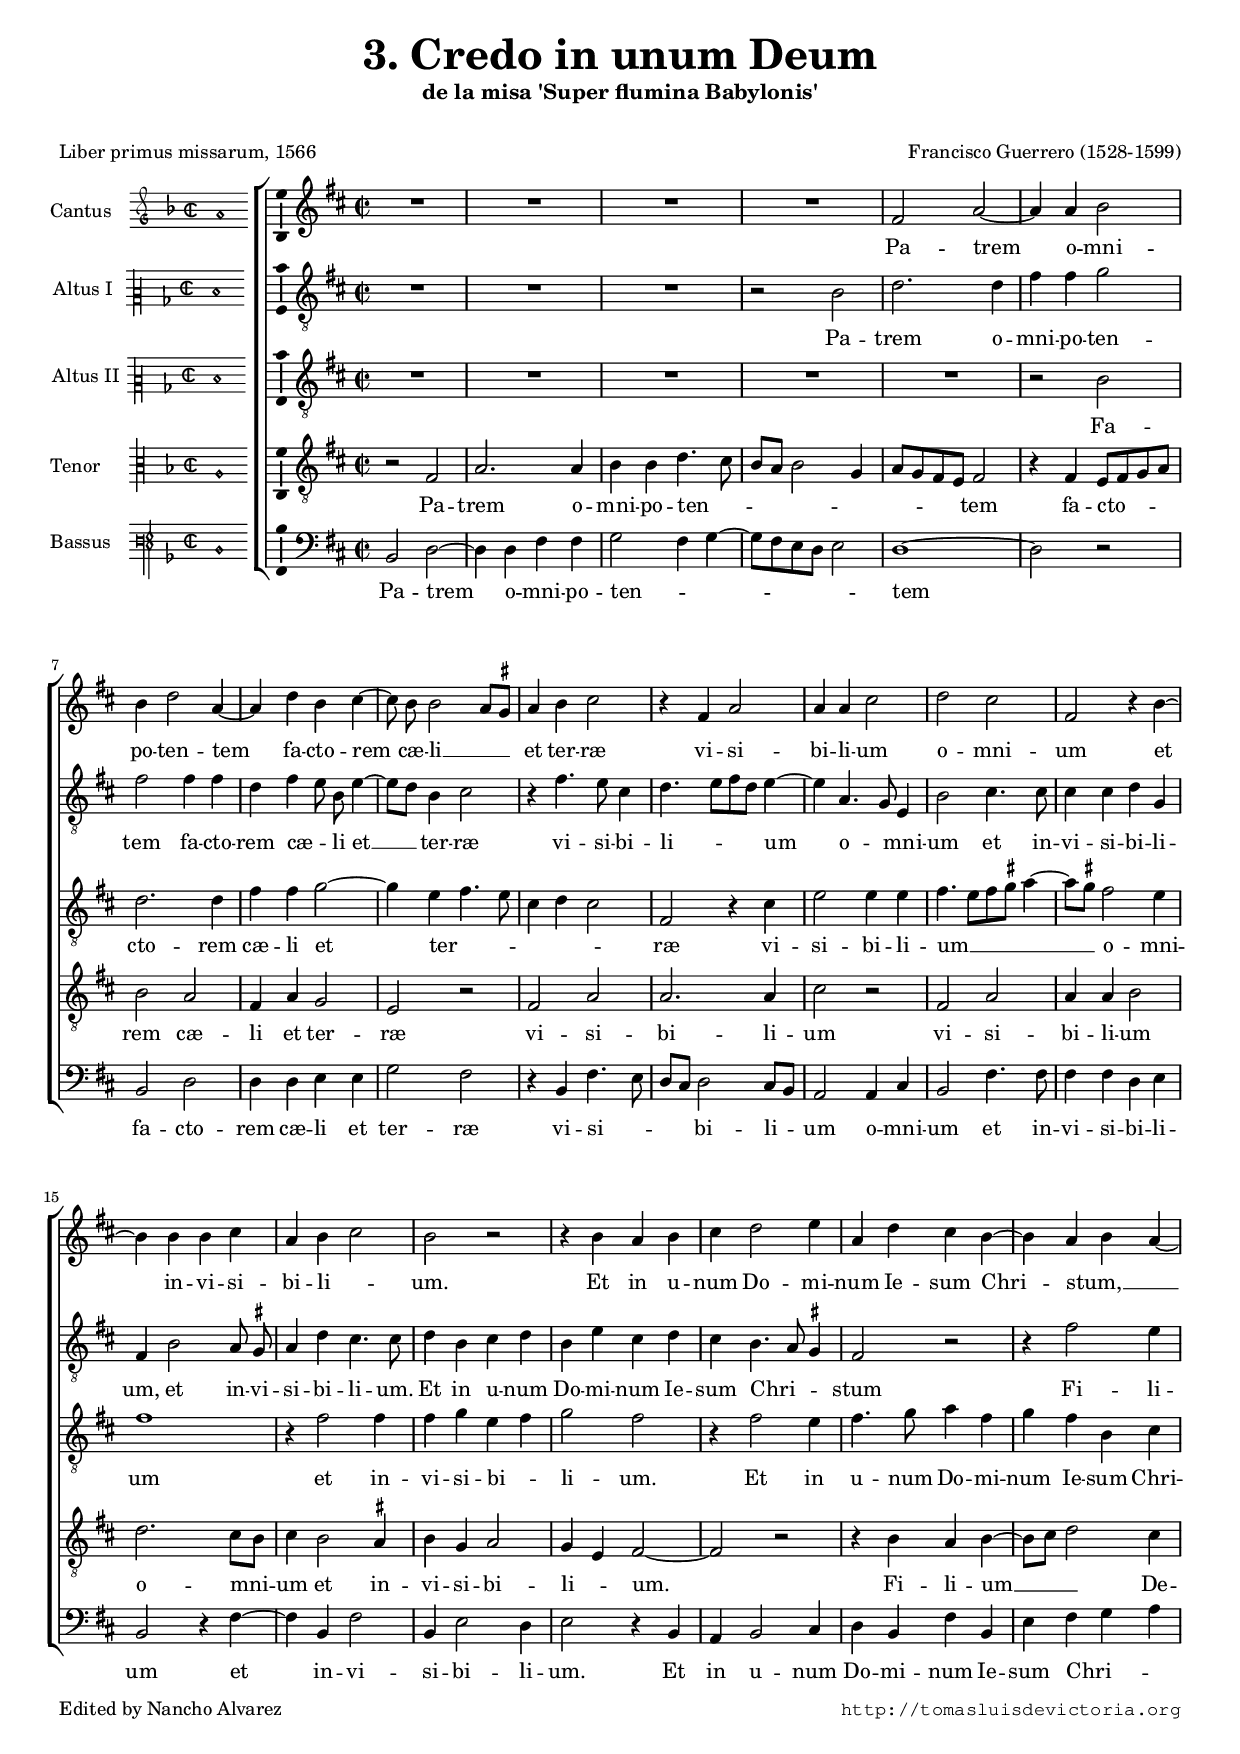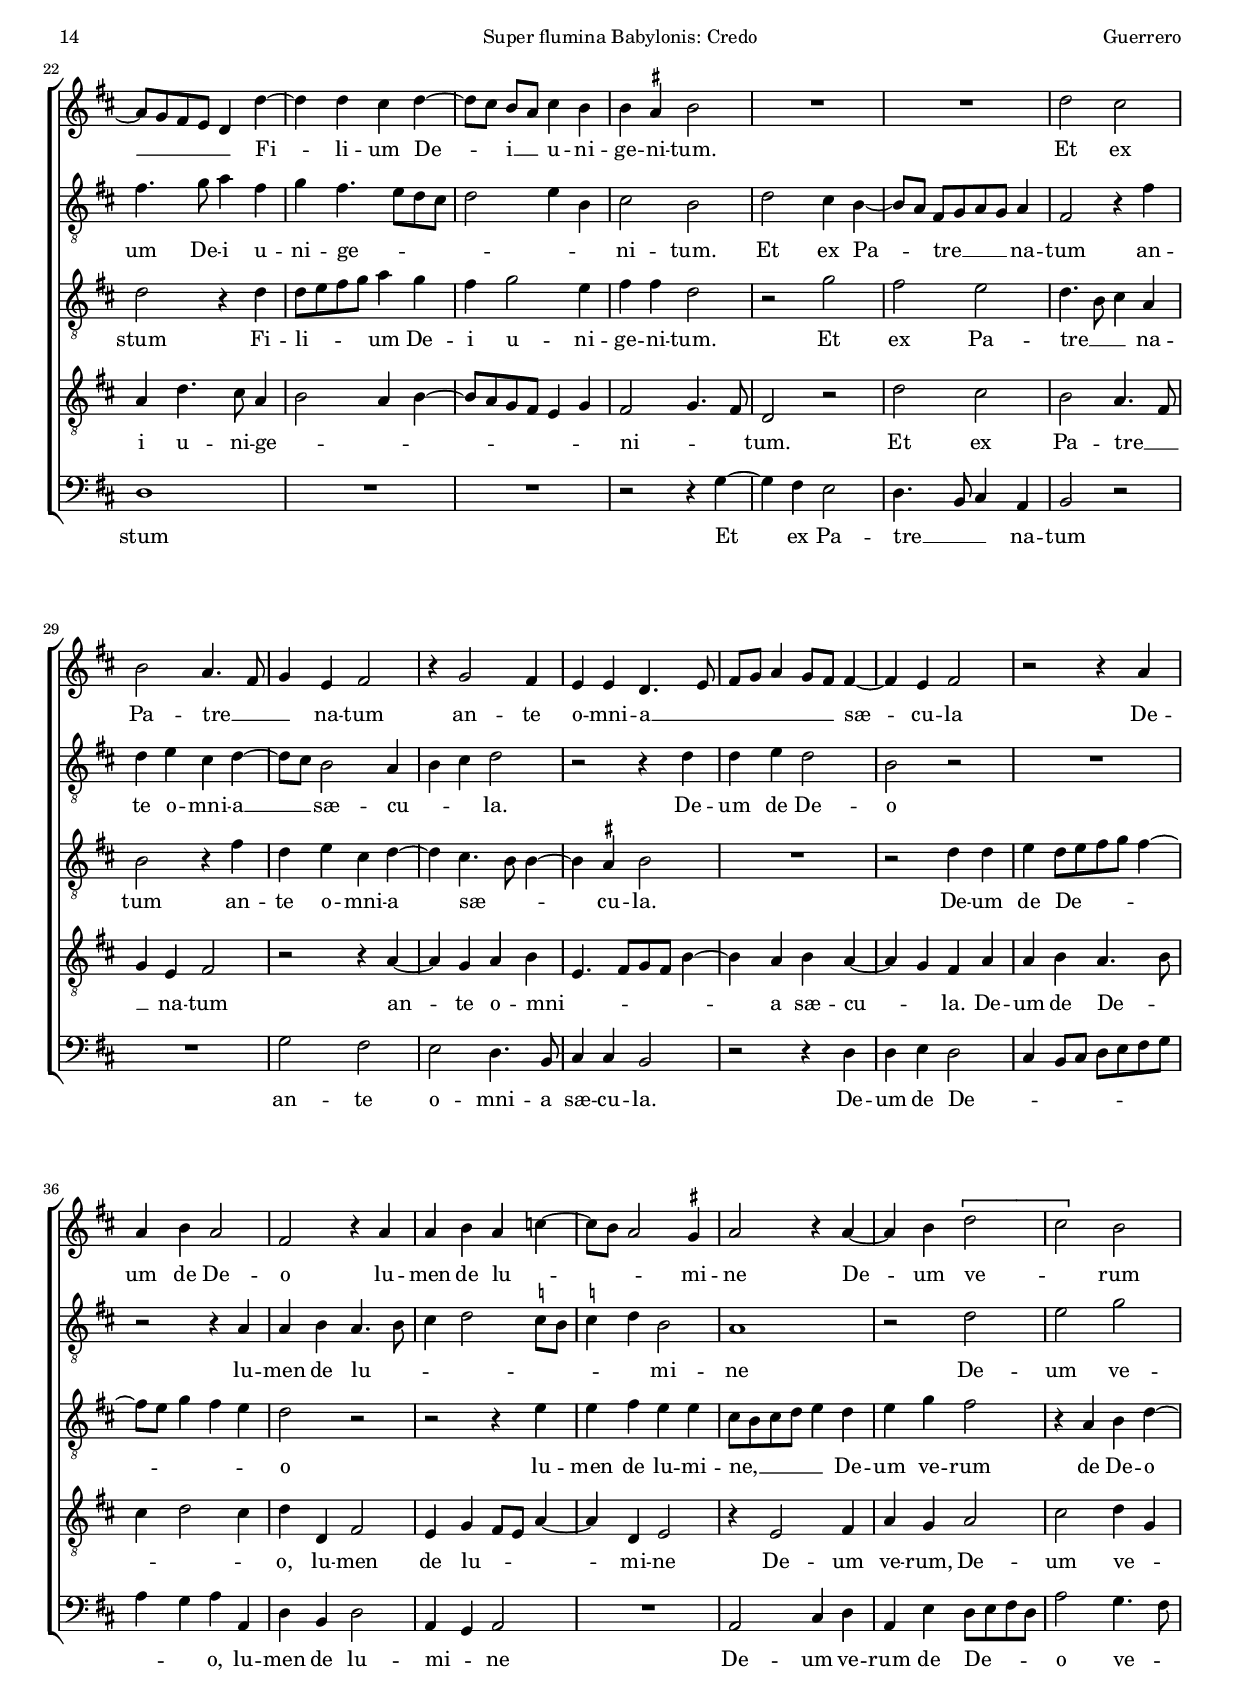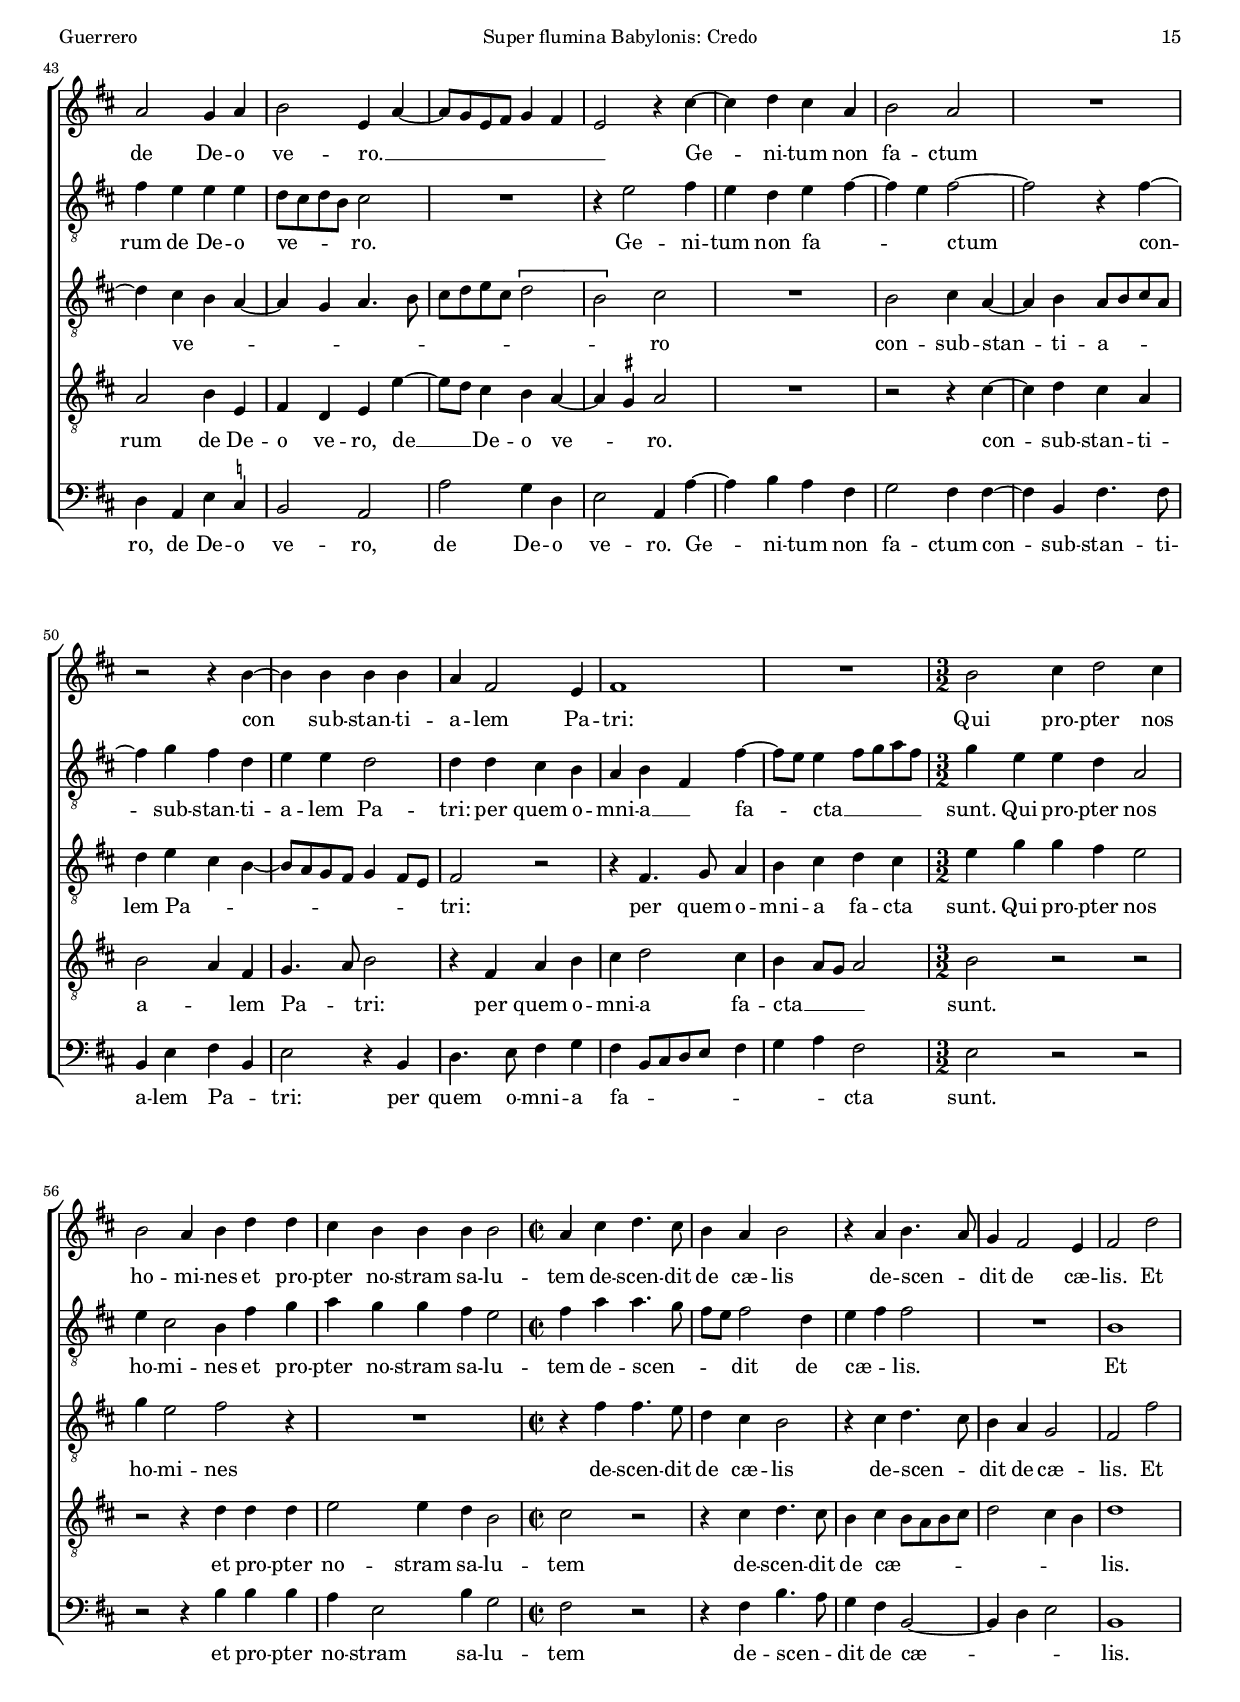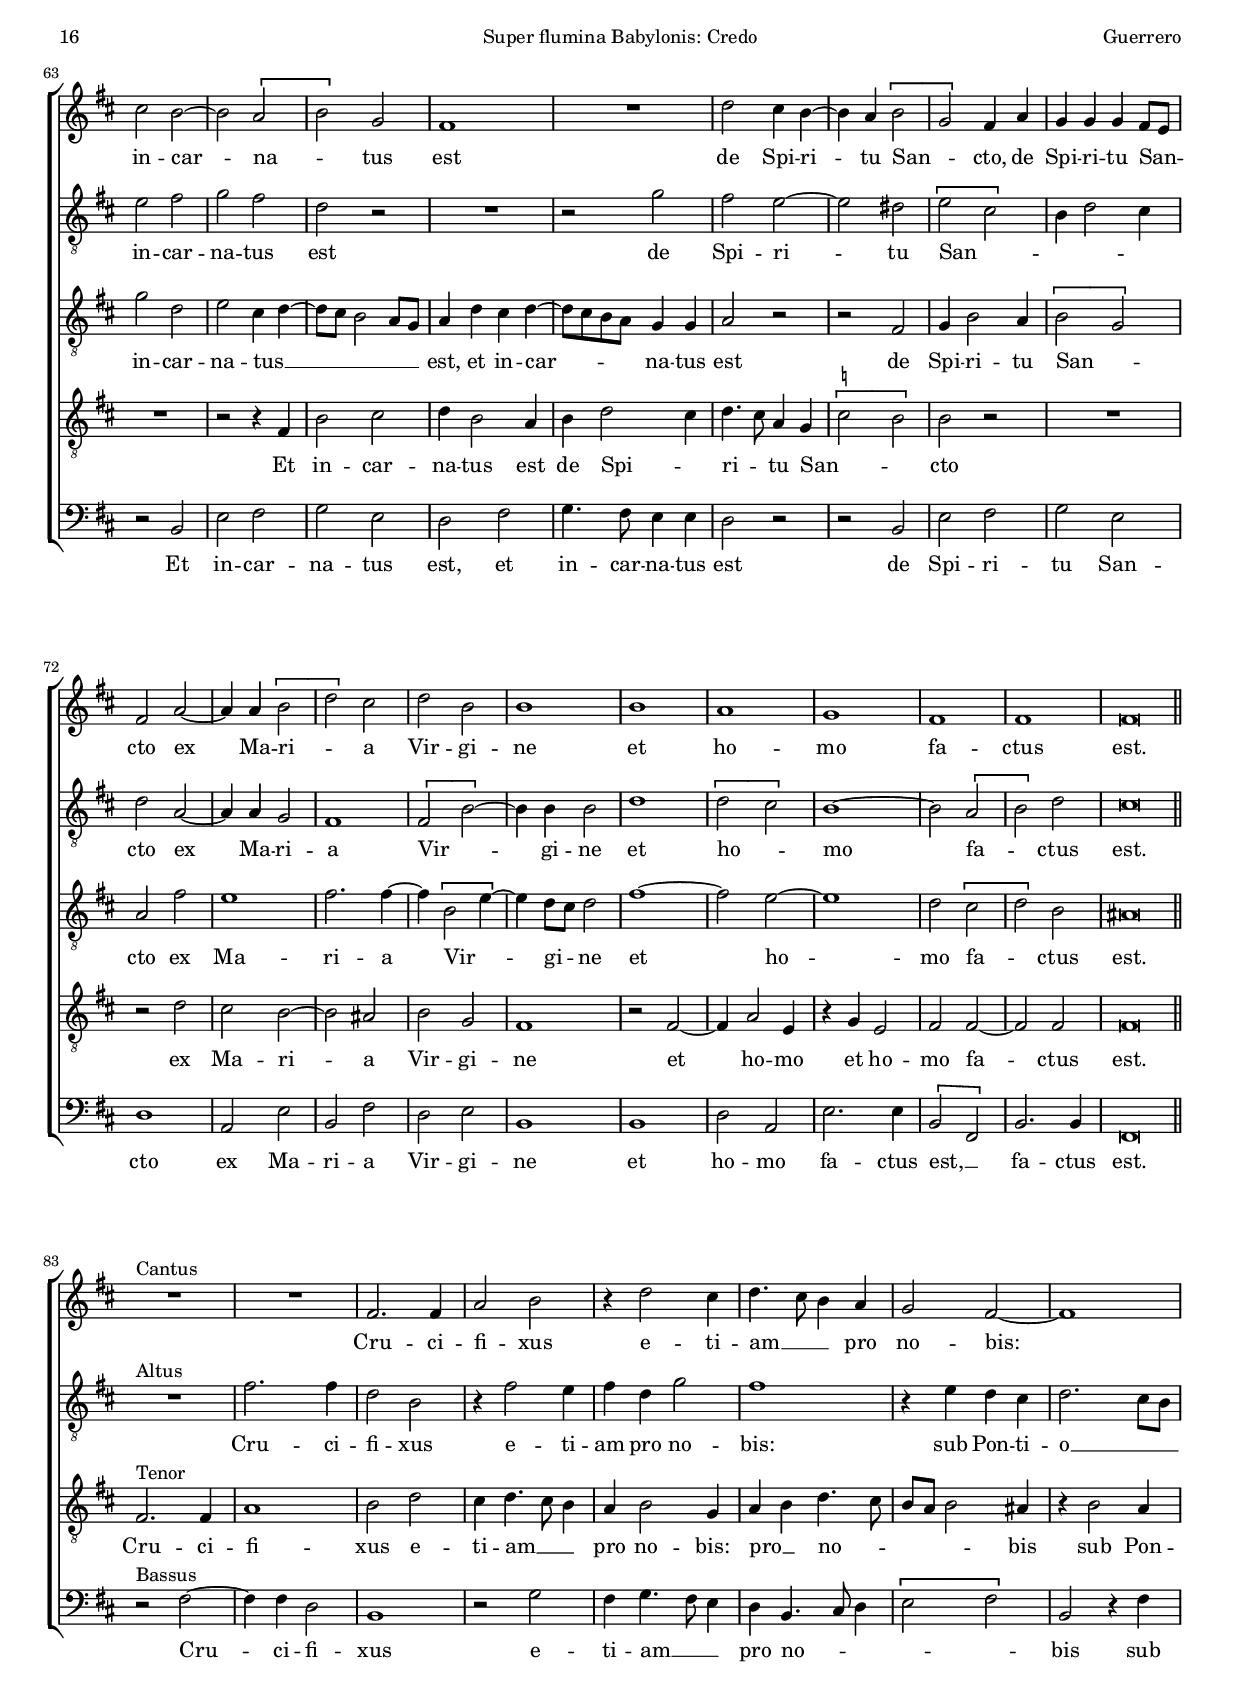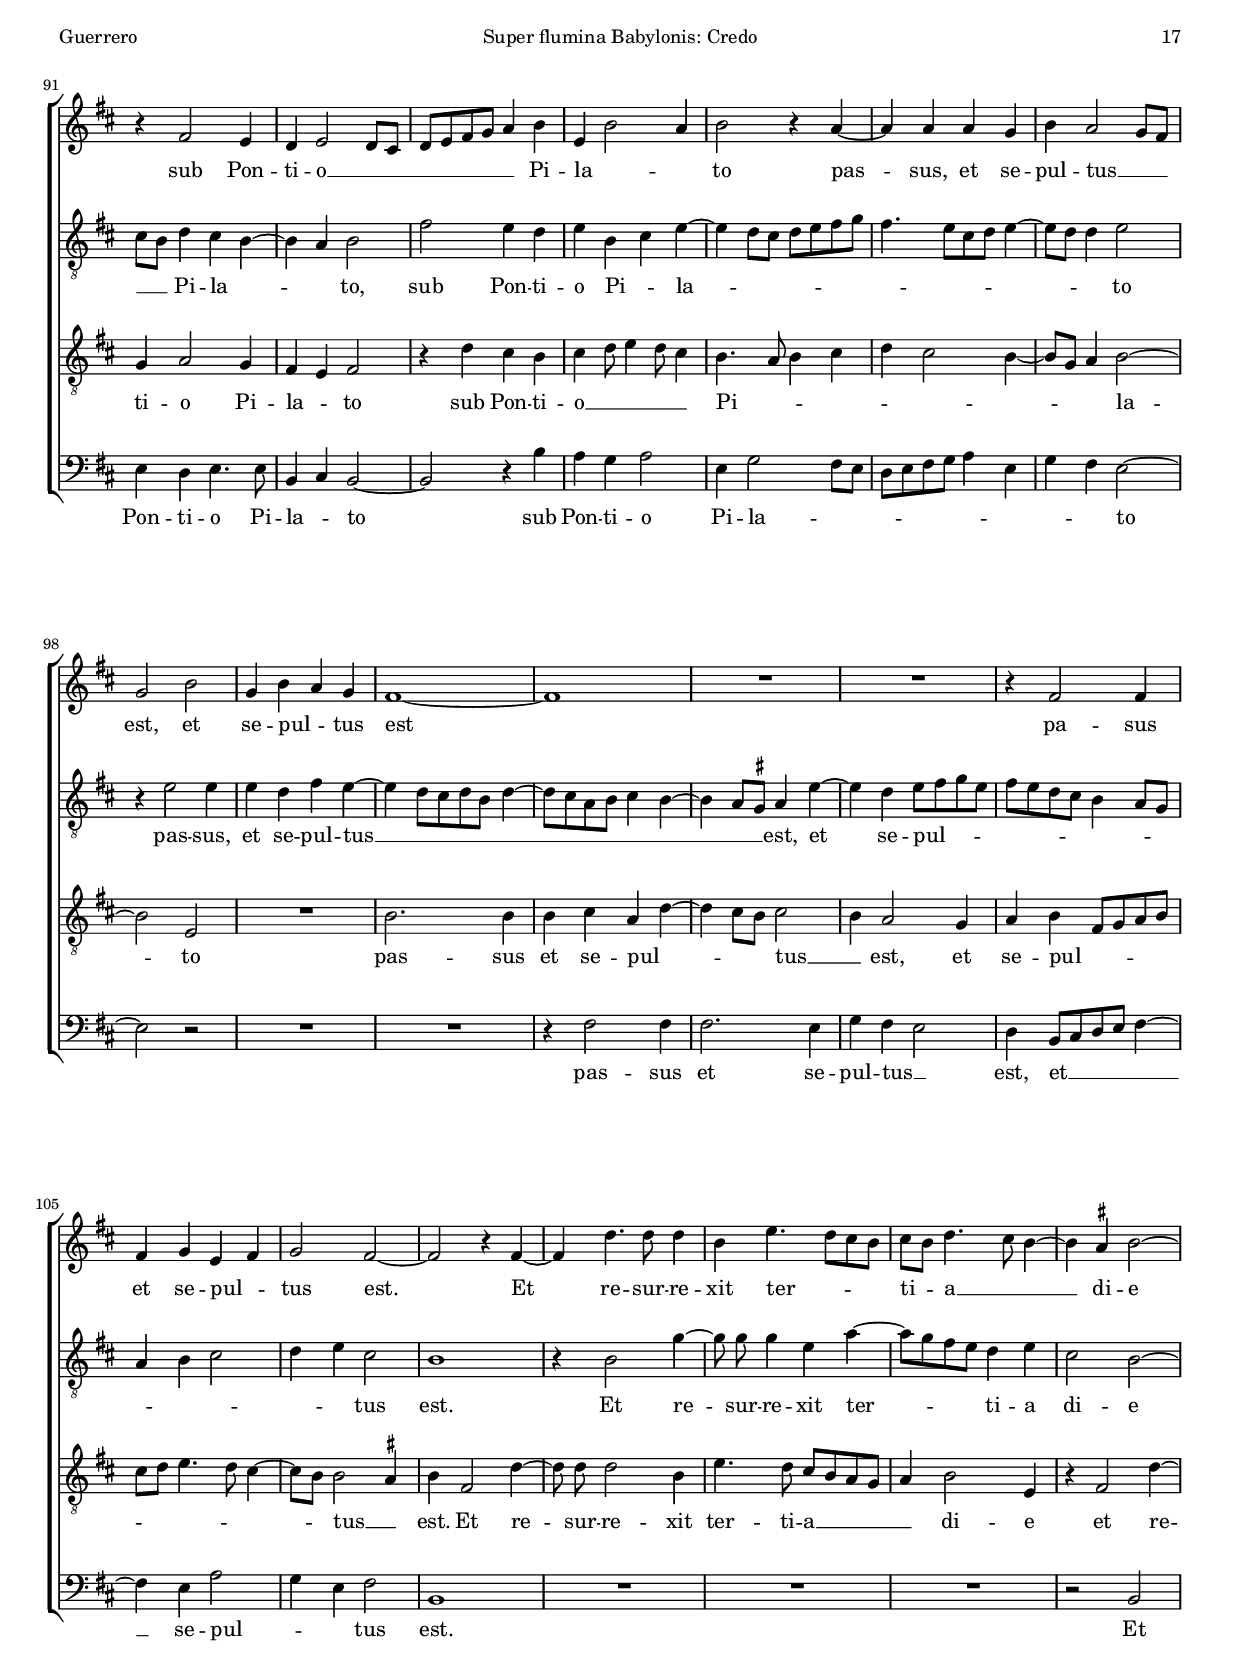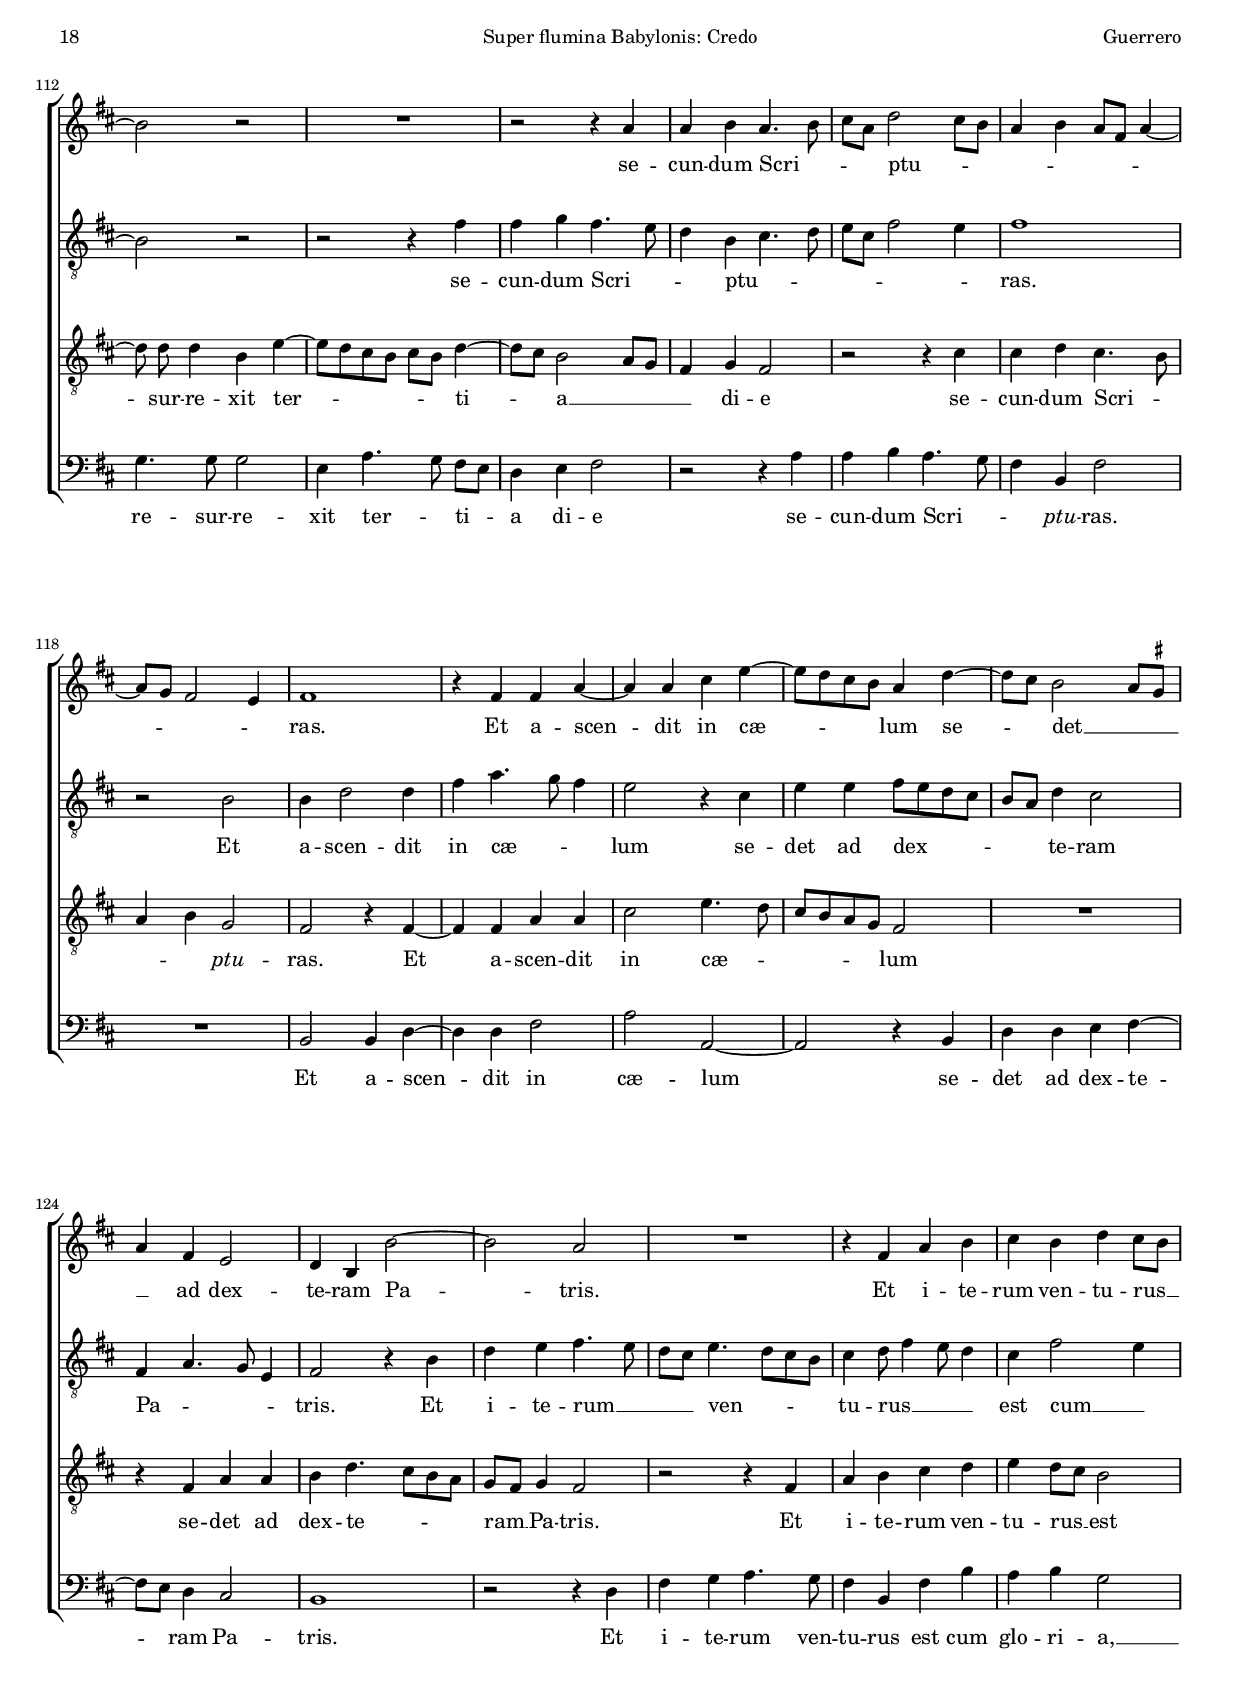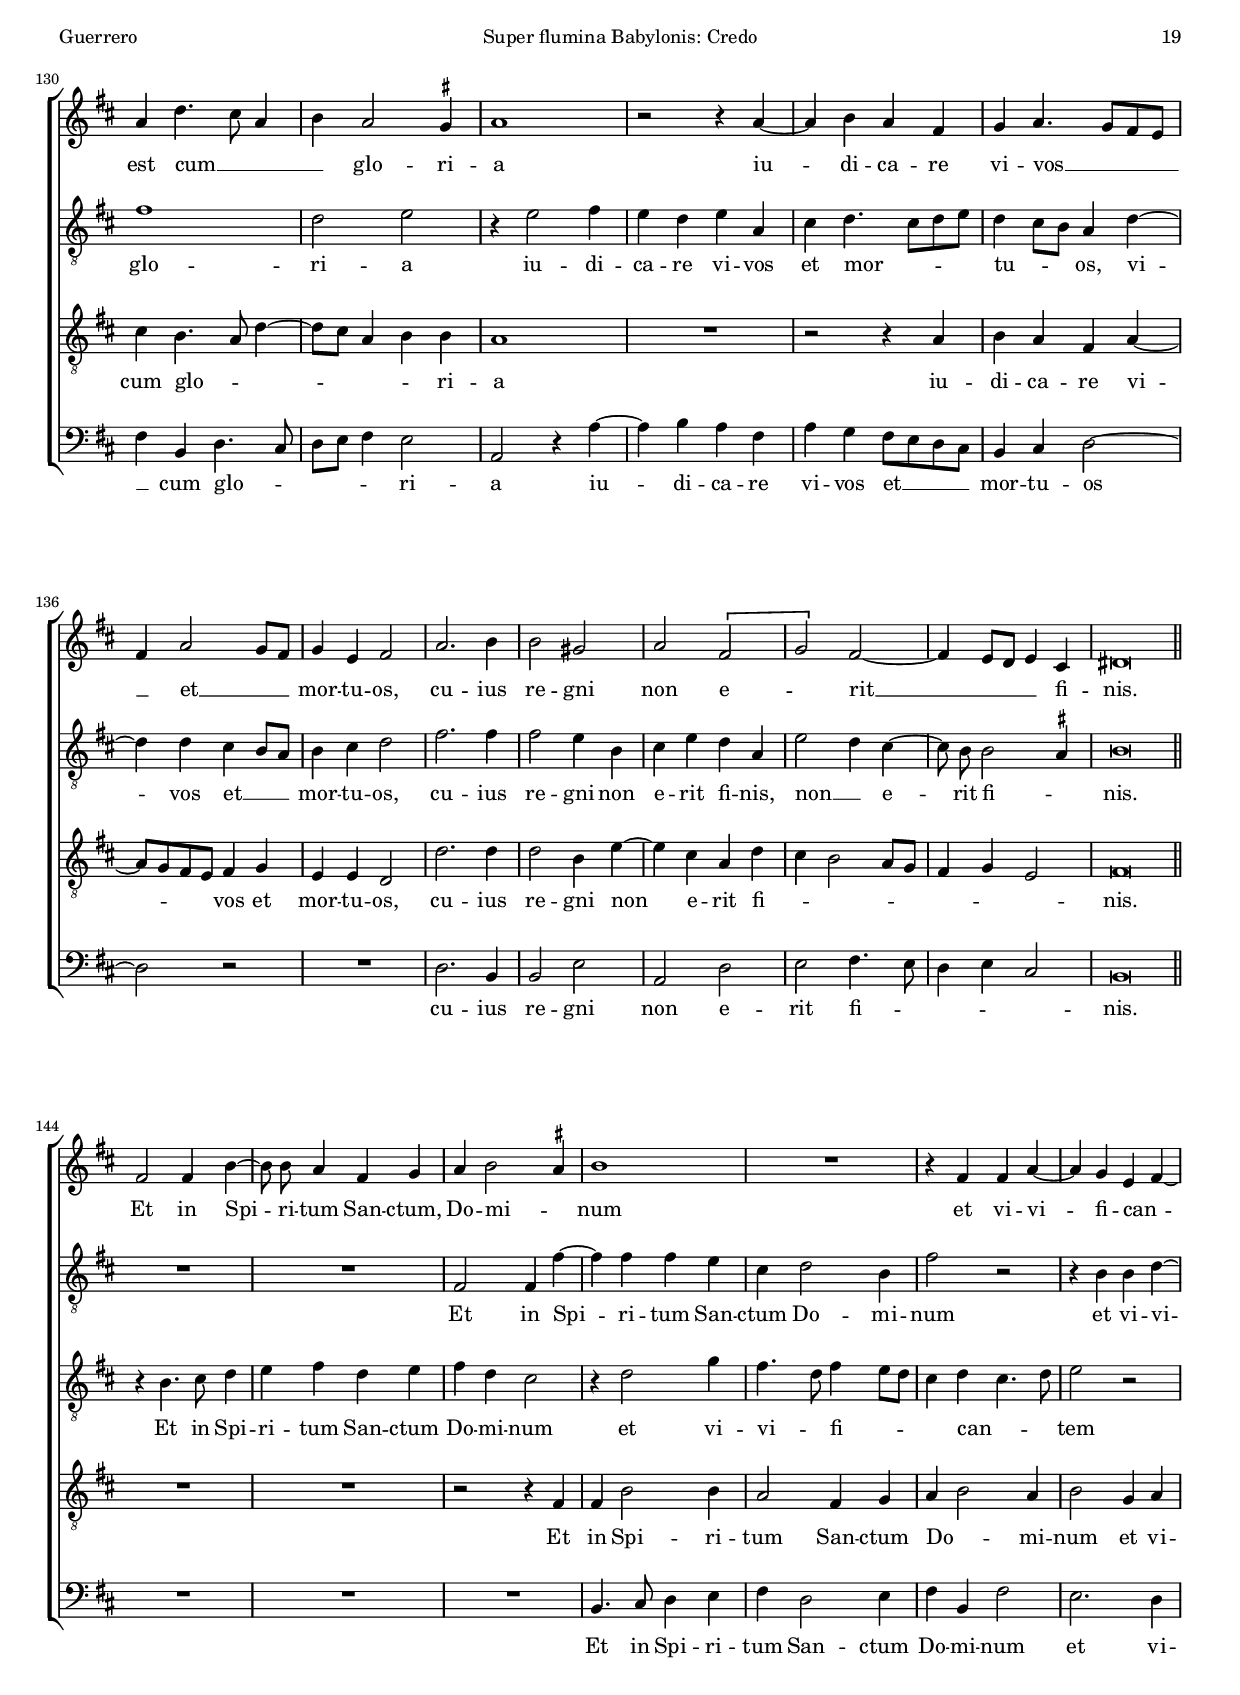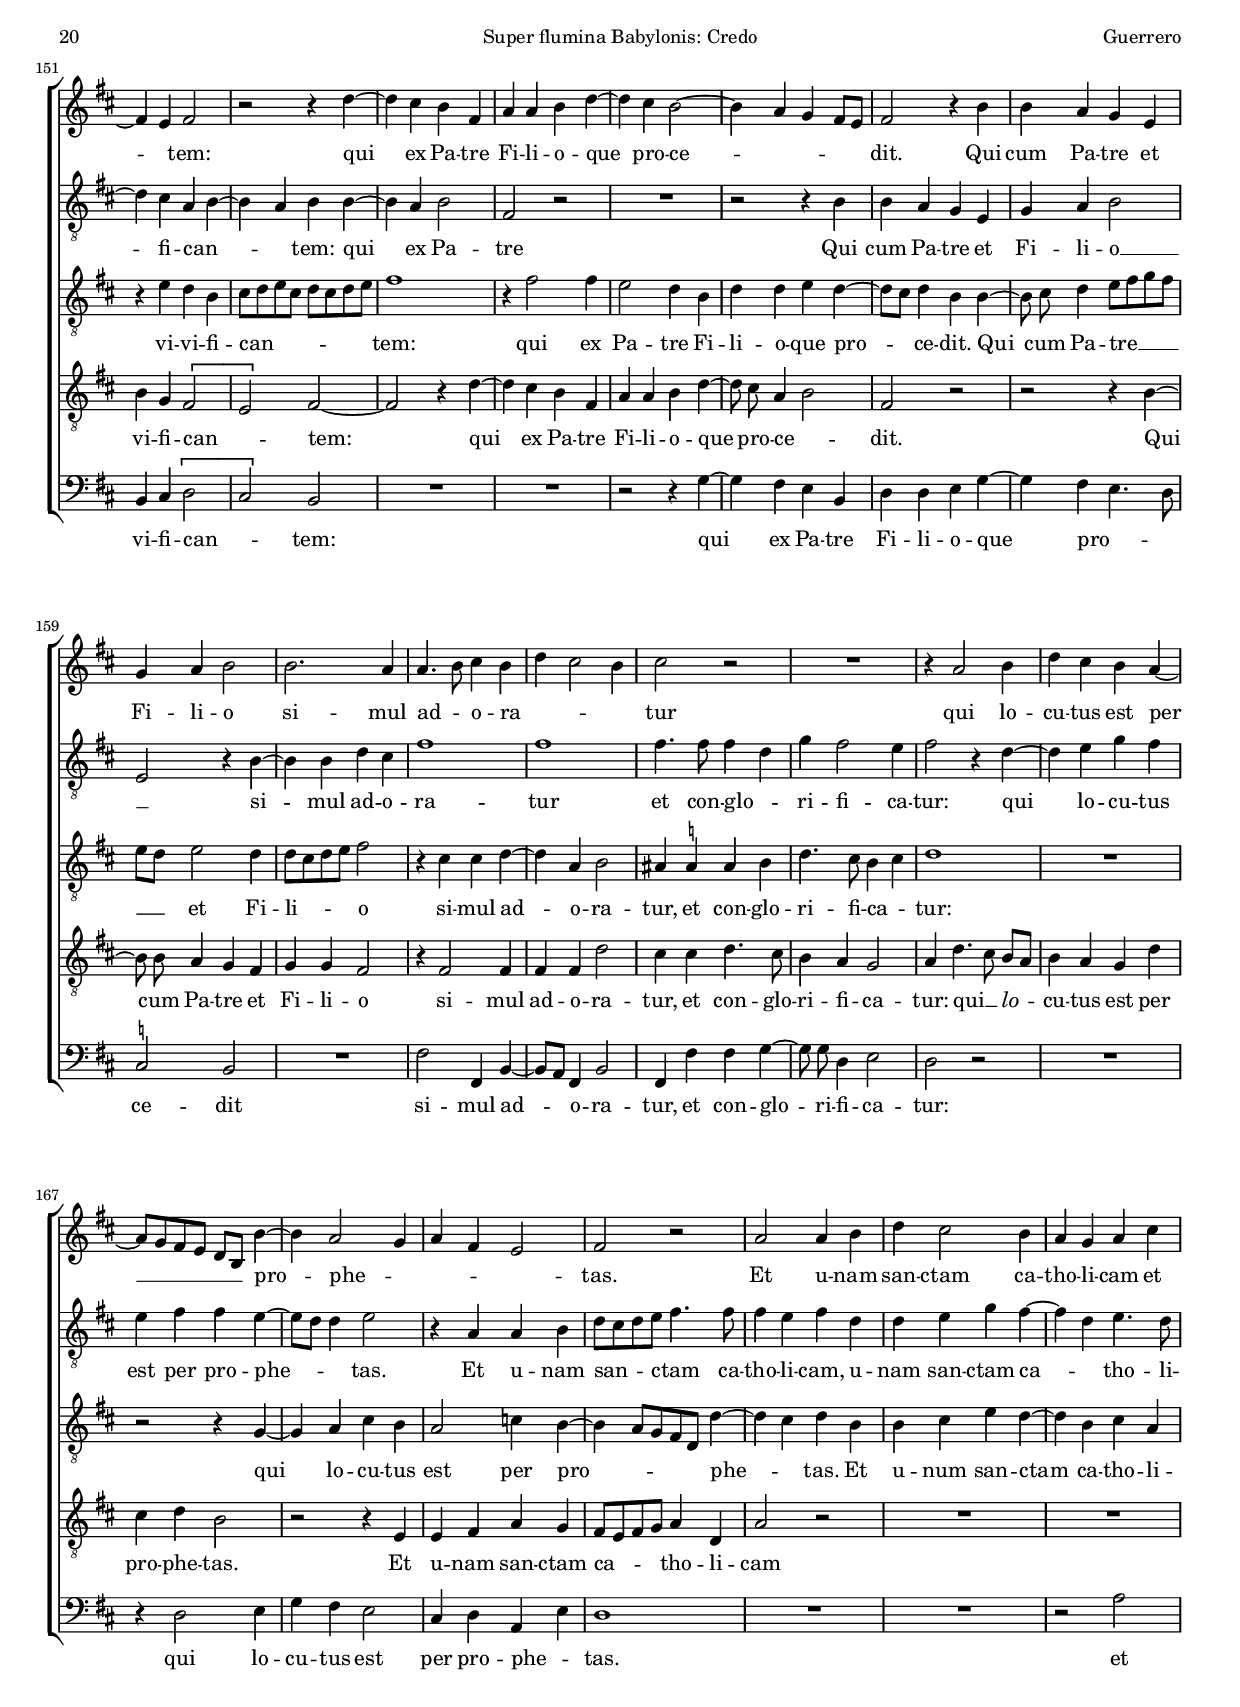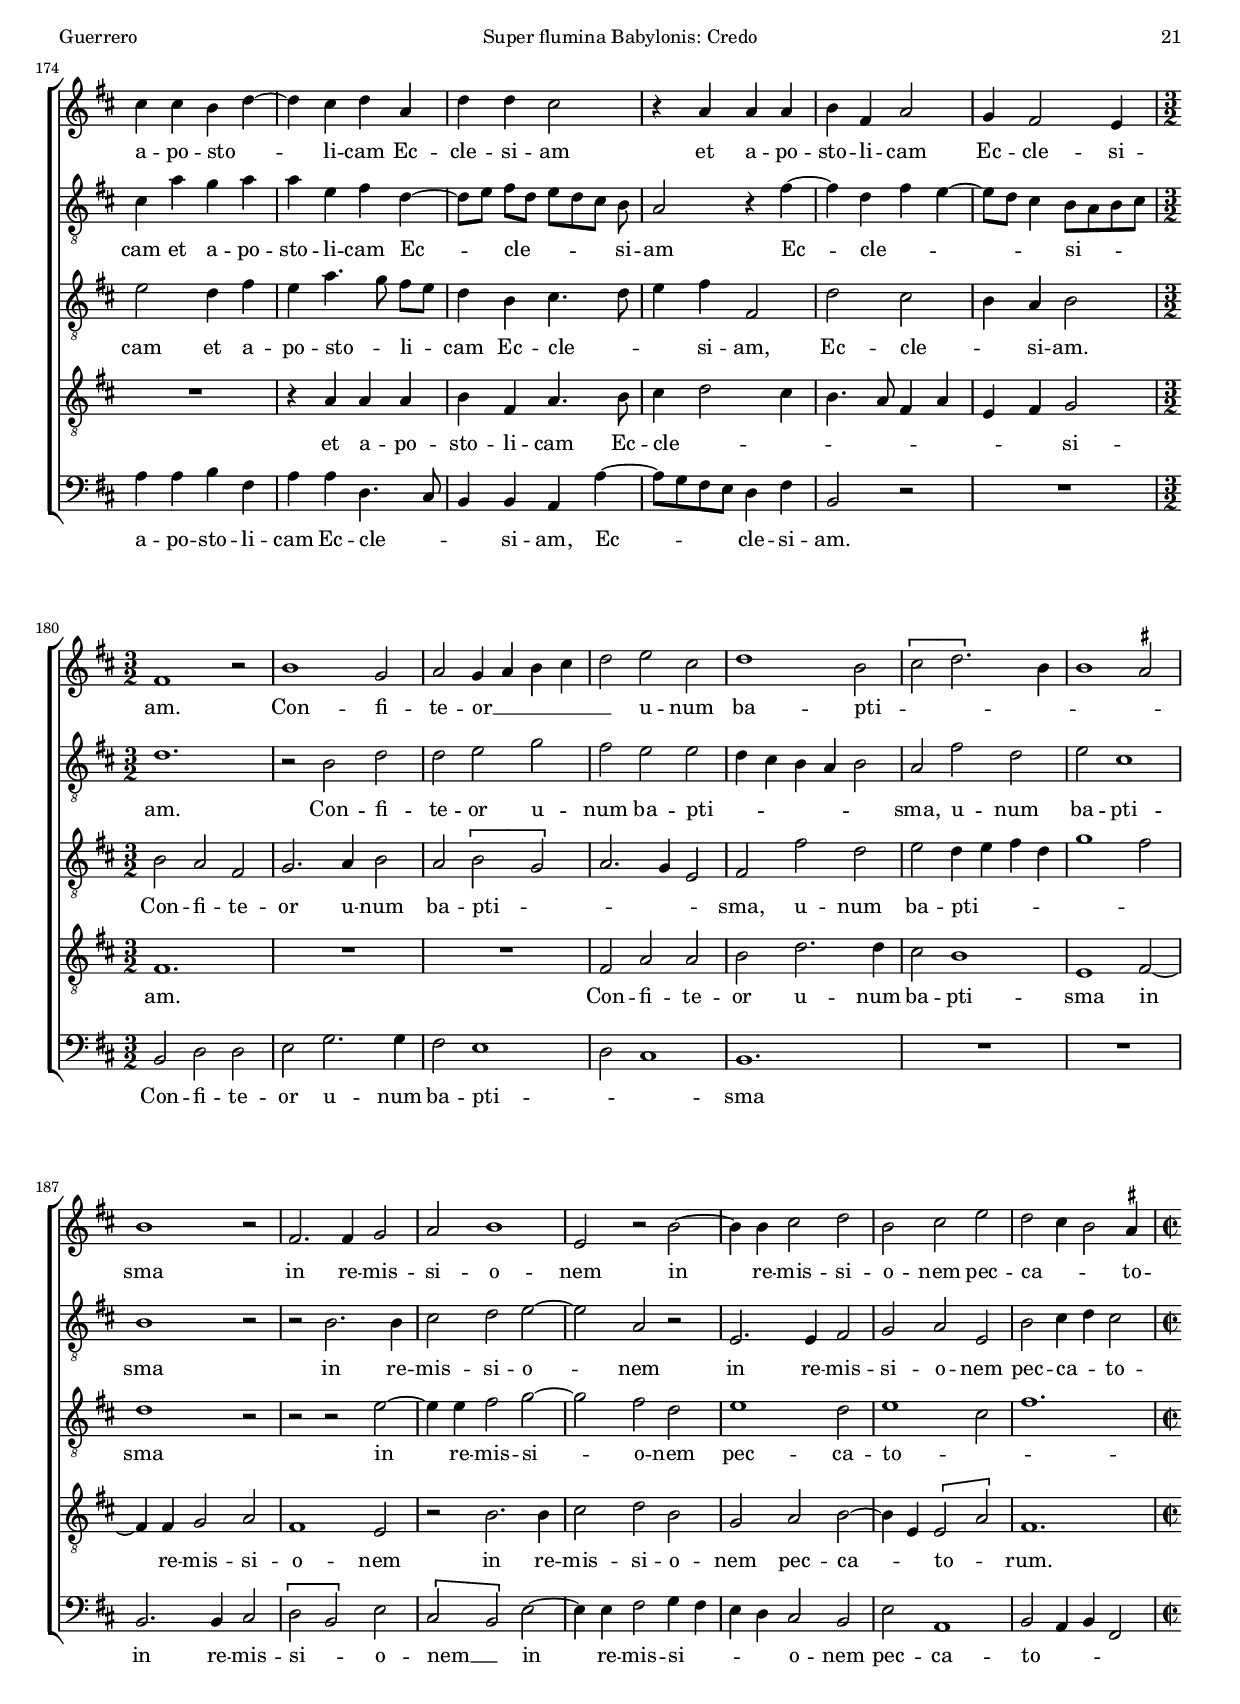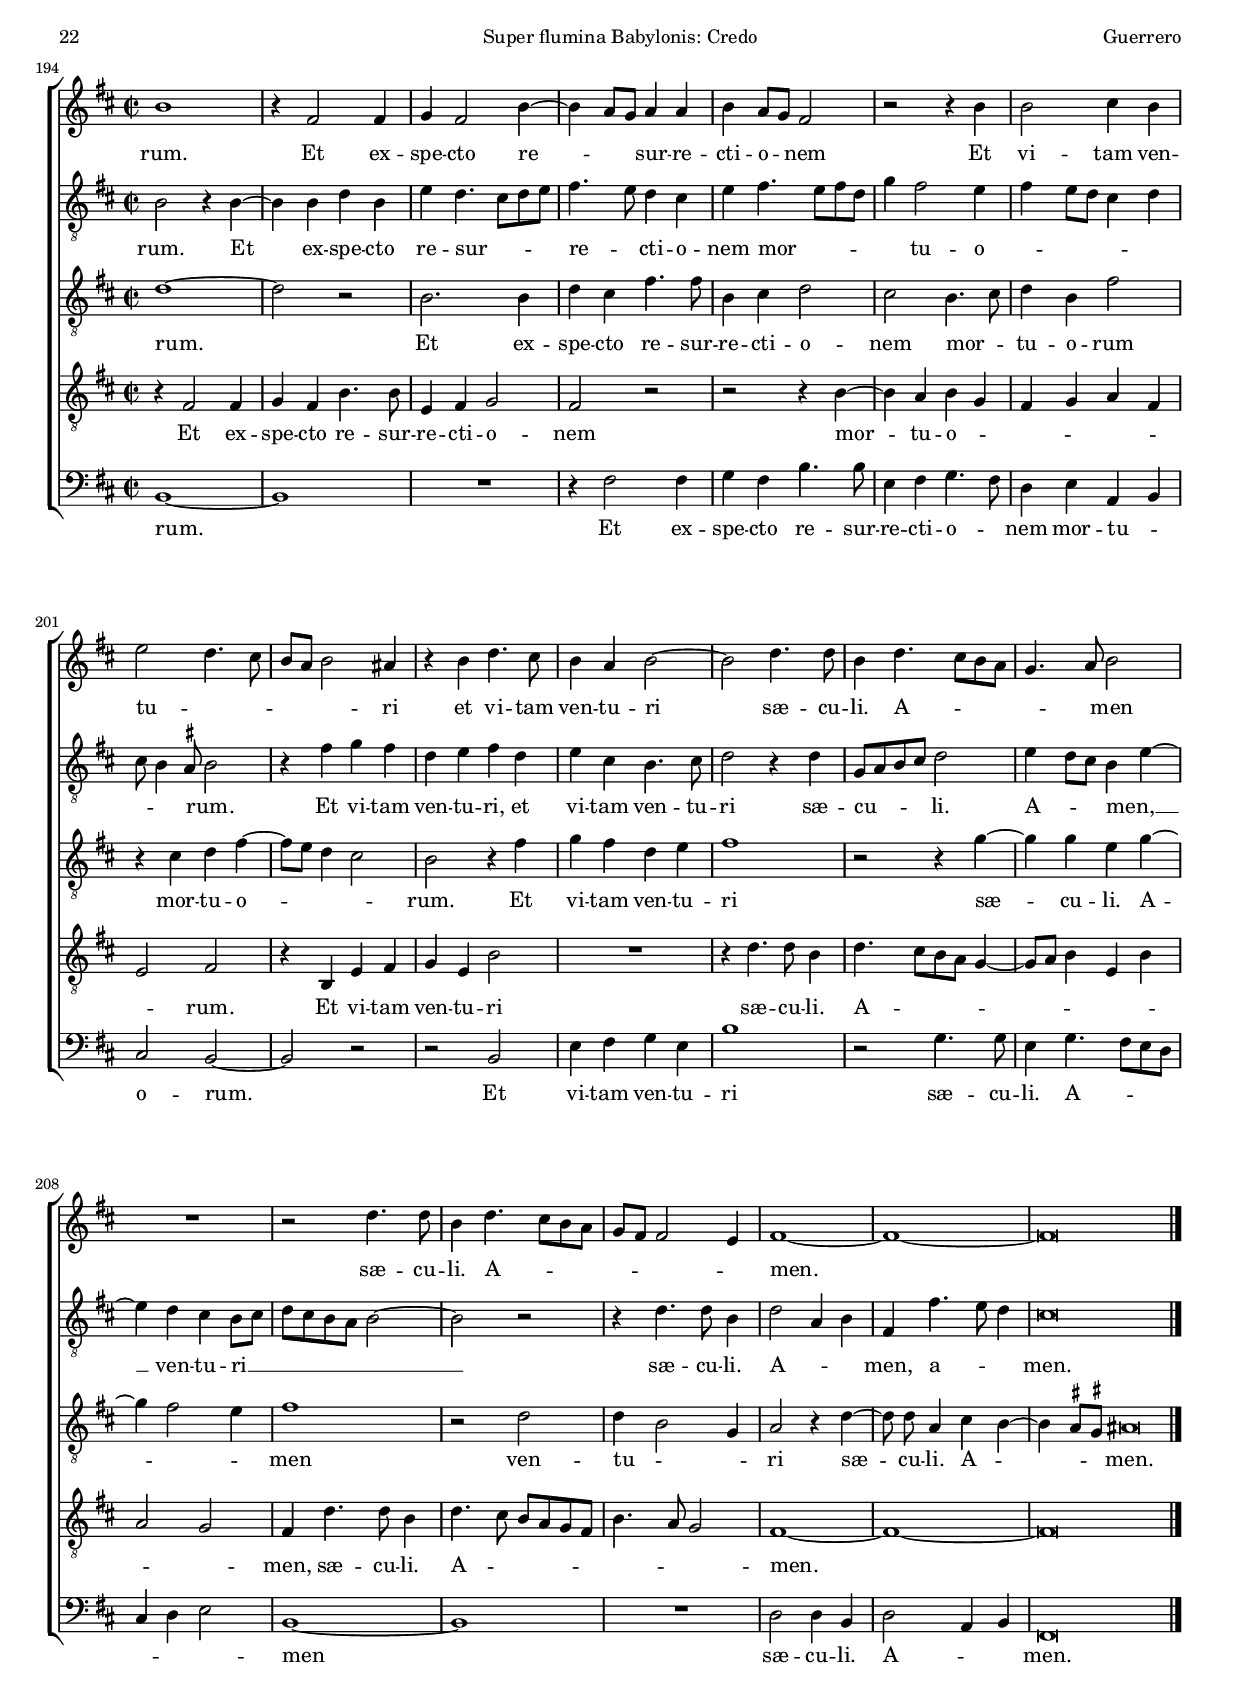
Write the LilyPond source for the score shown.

\version "2.18.0"

#(set-default-paper-size "a4")
#(set-global-staff-size 16.4)
#(ly:set-option 'point-and-click #f)
%mobile -s14.5 -i3.2

italicas=\override LyricText.font-shape = #'italic
rectas=\override LyricText.font-shape = #'upright
ss=\once \set suggestAccidentals = ##t
incipitwidth = 20

htitle="Super flumina Babylonis: Credo"
hcomposer="Guerrero"

\header {
	title=\markup{\fontsize #3 "3. Credo in unum Deum"}
	subtitle="de la misa 'Super flumina Babylonis'"
	subsubtitle=\markup{\null \vspace #1 }
	composer="Francisco Guerrero (1528-1599)"
        pdfauthor=\composer
	%opus="(-)"
	poet="Liber primus missarum, 1566"
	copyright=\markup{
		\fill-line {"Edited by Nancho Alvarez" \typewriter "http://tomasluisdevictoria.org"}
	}
%	tagline=""
}

global={\key f \major \time 2/2 \skip 1*54 \time 3/2
				\skip 1*3/2*3 \time 2/2
				\skip 1*25 \bar "||" \break
				\skip 1*61 \bar "||" \break
				\skip 1*36 \time 3/2 \break
				\skip 1*3/2*14 \time 2/2
				\skip 1*21 \bar "|." 
}


cantus=\relative c''{
	R1*4
	a2 c ~
	c4 c d2
	d4 f2 c4 ~
	c f d e ~
	e8 \noBeam d d2 c8 \ss b
	c4 d e2
	r4 a, c2
	c4 c e2
	f e
	a, r4 d ~
	d4 d d e
	c d e2
	d r
	r4 d c d 
	e f2 g4
	c, f e d ~
	d4 c d c ~
	c8 bes a g f4 f' ~
	f f e f ~
	f8[ e] d[ c] e4 d
	d \ss cis d2 
	R1*2
	f2 e
	d c4. a8
	bes4 g a2
	r4 bes2 a4
	g g f4. g8 
	a bes c4 bes8 a a4 ~
	a g a2
	r2 r4 c 
	c d c2
	a r4 c
	c d c ees ~
	ees8 d c2 \ss b4
	c2 r4 c ~
	c d \[f2 
	e\] d
	c bes4 c
	d2 g,4 c ~
	c8 bes g a bes4 a 
	g2 r4 e' ~
	e f e c
	d2 c
	R1
	r2 r4 d ~
	d d d d
	c4 a2 g4
	a1
	R1
	d2 e4 f2 e4
	d2 c4 d f f
	e d d d d2
	c4 e f4. e8
	d4 c d2
	r4 c d4. c8 
	bes4 a2 g4
	a2 f'
	e d ~
	d \[c
	d\] bes
	a1 
	R1
	f'2 e4 d ~
	d c \[d2 
	bes\] a4 c
	bes4 bes bes a8 g
	a2 c ~
	c4 c \[d2 
	f\] e
	f d
	d1
	d
	c
	bes
	a
	a
	a\breve*1/2
        \once \override Score.TextScript.padding = #1
	s4*0^\markup{"Cantus"}
	R1*2
	a2. a4
	c2 d
	r4 f2 e4
	f4. e8 d4 c
	bes2 a ~
	a1
	r4 a2 g4
	f g2 f8 e
	f8 g a bes c4 d
	g, d'2 c4
	d2 r4 c ~
	c c c bes
	d c2 bes8 a
	bes2 d
	bes4 d c bes
	a1 ~
	a 
	R1*2
	r4 a2 a4
	a bes g a
	bes2 a ~
	a r4 a ~
	a f'4. f8 f4
	d g4. f8 e d
	e d f4. e8 d4 ~
	d \ss cis d2 ~
	d r
	R1
	r2 r4c
	c d c4. d8
	e8 c f2 e8 d
	c4 d c8 a c4 ~
	c8 bes a2 g4
	a1
	r4 a a c ~
	c c e g ~
	g8 f e d c4 f ~
	f8 e d2 c8 \ss b
	c4 a g2
	f4 d d'2 ~
	d c
	R1
	r4 a c d
	e d f e8 d
	c4 f4. e8 c4
	d c2 \ss b4
	c1
	r2 r4 c ~
	c d c a
	bes c4. bes8 a g
	a4 c2 bes8 a
	bes4 g a2
	c2. d4
	d2 b
	c \[a 
	bes\] a ~
	a4 g8 f g4 e
	fis\breve*1/2
	a2 a4 d ~
	d8 \noBeam d c4 a bes
	c d2 \ss cis4
	d1
	R1
	r4 a a c ~
	c bes g a ~
	a g a2
	r2 r4 f' ~
	f e d a
	c4 c d f ~
	f e d2 ~
	d4 c bes a8 g
	a2 r4 d
	d c bes g
	bes c d2 
	d2. c4
	c4. d8 e4 d
	f4 e2 d4
	e2 r
	R1
	r4 c2 d4
	f e d c ~
	c8 bes a g f d d'4 ~
	d c2 bes4
	c a g2 
	a r
	c c4 d 
	f4 e2 d4
	c bes c e
	e e d f ~
	f e f c
	f f e2
	r4 c c c d a c2
	bes4 a2 g4
	a1 r2
	d1 bes2
	c bes4 c d e
	f2 g e
	f1 d2
	\[e f2.\] d4
	d1 \ss cis2
	d1 r2
	a2. a4 bes2
	c d1
	g,2 r d' ~
	d4 d e2 f
	d e g
	f e4 d2 \ss cis4
	d1
	r4 a2 a4
	bes a2 d4 ~
	d c8 bes c4 c
	d c8 bes a2
	r2 r4 d
	d2 e4 d
	g2 f4. e8
	d8 c d2 cis4
	r4 d f4. e8
	d4 c d2 ~
	d f4. f8
	d4 f4. e8 d c
	bes4. c8 d2
	R1
	r2 f4. f8
	d4 f4. e8 d c
	bes a a2 g4
	a1 ~
	a ~
	a\breve*1/2
}

altus=\relative c'{
	R1*3
	r2 d
	f2. f4 
	a a bes2
	a a4 a
	f a g8 \noBeam d g4 ~
	g8 f d4 e2
	r4 a4. g8 e4
	f4. g8[ a f] g4 ~
	g4 c,4. bes8 g4
	d'2 e4. e8
	e4 e f bes,
	a4 d2 c8 \noBeam \ss b
	c4 f e4. e8
	f4 d e f
	d g e f
	e d4. c8 \ss b4
	a2 r
	r4 a'2 g4
	a4. bes8 c4 a
	bes a4. g8 f e
	f2 g4 d
	e2 d
	f e4 d ~
	d8[ c] a[ bes c bes] c4
	a2 r4 a'
	f g e f ~
	f8 e d2 c4
	d e f2
	r2 r4 f
	f g f2
	d r
	R1
	r2 r4 c
	c d c4. d8
	e4 f2 \ss ees8 d
	\ss ees4 f d2
	c1
	r2 f
	g bes
	a4 g g g
	f8 e f d e2
	R1
	r4 g2 a4 
	g f g a ~
	a g a2 ~
	a r4 a ~
	a bes a f
	g g f2
	f4 f e d
	c d a a' ~
	a8 g g4 a8 bes c a
	bes4 g g f c2
	g'4 e2 d4 a' bes
	c bes bes a g2
	a4 c c4. bes8
	a g a2 f4
	g a a2
	R1
	d,1
	g2 a
	bes a
	f r
	R1
	r2 bes
	a g ~
	g fis 
	\[g e\]
	d4 f2 e4
	f2 c ~
	c4 c bes2
	a1
	\[a2 d ~ \]
	d4 d d2
	f1
	\[f2 e\]
	d1 ~
	d2 \[c
	d\] f
	e\breve*1/2
	s4*0^\markup{"Altus"}
	R1
	a2. a4
	f2 d
	r4 a'2 g4
	a f bes2
	a1
	r4 g f e
	f2. e8 d 
	e d f4 e d ~
	d c d2
	a'2 g4 f 
	g d e g ~
	g f8 e f g a bes
	a4. g8[ e f] g4 ~
	g8 f f4 g2
	r4 g2 g4
	g f a g ~
	g f8[ e f d] f4 ~
	f8 e c d e4 d ~
	d c8 \ss b c4 g' ~
	g f g8 a bes g
	a g f e d4 c8 bes
	c4 d e2
	f4 g e2
	d1
	r4 d2 bes'4 ~
	bes8 \noBeam bes bes4 g4 c ~
	c8 bes a g f4 g
	e2 d ~
	d r
	r r4 a'
	a bes a4. g8
	f4 d e4. f8
	g e a2 g4
	a1
	r2 d, 
	d4 f2 f4
	a c4. bes8 a4
	g2 r4 e
	g g a8 g f e
	d c f4 e2
	a,4 c4. bes8 g4
	a2 r4 d
	f g a4. g8
	f8 e g4. f8 e d
	e4 f8 a4 g8 f4
	e a2 g4
	a1
	f2 g
	r4 g2 a4
	g f g c,
	e f4. e8 f g
	f4 e8 d c4 f ~
	f f e d8 c
	d4 e f2
	a2. a4
	a2 g4 d
	e g f c
	g'2 f4 e ~
	e8 \noBeam d d2 \ss cis4 
	d\breve*1/2
	R1*2
	a2 a4 a' ~
	a a a g
	e f2 d4
	a'2 r
	r4 d, d f ~
	f e c d ~
	d c d d ~
	d c d2
	a2 r
	R1 
	r2 r4 d
	d c bes g 
	bes c d2
	g,2 r4 d' ~
	d d f e 
	a1 
	a
	a4. a8 a4 f
	bes4 a2 g4
	a2 r4 f ~
	f g bes a
	g a a g ~
	g8 f f4 g2
	r4 c, c d 
	f8 e f g a4. a8
	a4 g a f
	f g bes a ~
	a f g4. f8
	e4 c' bes c
	c g a f4 ~
	f8[ g] a[ f] g[ f e] d
	c2 r4 a' ~
	a4 f a g ~
	g8 f e4 d8 c d e
	f1.
	r2 d f
	f g bes
	a g g
	f4 e d c d2
	c2 a' f
	g e1
	d r2
	r d2. d4
	e2 f g ~
	g c, r
	g2. g4 a2
	bes c g
	d'2 e4 f e2
	d2 r4 d ~
	d d f d
	g f4. e8 f g
	a4. g8 f4 e
	g a4. g8 a f
	bes4 a2 g4
	a g8 f e4 f
	e8 d4 \ss cis8 d2
	r4 a' bes a
	f g a f
	g e d4. e8 
	f2 r4 f
	bes,8 c d e f2
	g4 f8 e d4 g ~
	g f e d8 e
	f e d c d2 ~
	d r 
	r4 f4. f8 d4
	f2 c4 d
	a a'4. g8 f4 
	e\breve*1/2
}

altusdos=\relative c'{
	R1*5
	r2 d 
	f2. f4
	a4 a bes2 ~
	bes4 g a4. g8
	e4 f e2
	a, r4 e'4
	g2 g4 g
	a4. g8[ a \ss b] c4 ~
	c8 \ss b a2 g4
	a1
	r4 a2 a4
	a bes g a
	bes2 a
	r4 a2 g4
	a4. bes8 c4 a
	bes a d, e
	f2 r4 f
	f8 g a bes c4 bes
	a4 bes2 g4
	a4 a f2
	r2 bes
	a g
	f4. d8 e4 c
	d2 r4 a'
	f g e f ~
	f e4. d8 d4 ~
	d \ss cis d2
	R1
	r2 f4 f
	g4 f8[ g a bes] a4 ~
	a8 g bes4 a g
	f2 r
	r2 r4 g
	g a g g
	e8 d e f g4 f
	g bes a2
	r4 c, d f ~
	f e d c ~
	c bes c4. d8
	e8 f g e \[f2
	d\] e
	R1 
	d2 e4 c ~
	c d c8 d e c
	f4 g e d ~
	d8 c bes a bes4 a8 g
	a2 r
	r4 a4. bes8 c4
	d e f e
	g bes bes a g2
	bes4 g2 a2 r4
	R1*3/2
	r4 a a4. g8 
	f4 e d2
	r4 e f4. e8
	d4 c bes2
	a a'
	bes f
	g e4 f ~
	f8 e d2 c8 bes
	c4 f e f ~
	f8 e d c bes4 bes
	c2 r
	r a
	bes4 d2 c4
	\[d2 bes\]
	c a'
	g1
	a2. a4 ~
	a \[d,2 g4 ~ \]
	g4 f8 e f2
	a1 ~
	a2 g ~
	g1
	f2 \[e
	f\] d
	cis\breve*1/2
	R1*61
	r4 d4. e8 f4
	g a f g
	a f e2
	r4 f2 bes4
	a4. f8 a4 g8 f
	e4 f e4. f8
	g2 r
	r4 g f d
	e8 f g e f e f g
	a1
	r4 a2 a4
	g2 f4 d
	f f g f ~
	f8 e f4 d d ~
	d8 \noBeam e f4 g8 a bes a
	g8 f g2 f4
	f8 e f g a2
	r4 e e f ~
	f c d2
	cis4 \ss c c d
	f4. e8 d4 e
	f1
	R1
	r2 r4 bes, ~
	bes c e d
	c2 ees4 d ~
	d c8[ bes a f] f'4 ~
	f e f d
	d e g f ~
	f d e c
	g'2 f4 a
	g c4. bes8 a[ g]
	f4 d e4. f8
	g4 a a,2
	f'2 e
	d4 c d2
	d c a
	bes2. c4 d2
	c \[d bes\]
	c2. bes4 g2
	a2 a' f
	g f4 g a f
	bes1 a2
	f1 r2
	r r g ~
	g4 g a2 bes ~
	bes a f
	g1 f2
	g1 e2
	a1.
	f1 ~
	f2 r
	d2. d4
	f e a4. a8
	d,4 e f2
	e2 d4. e8 
	f4 d a'2
	r4 e f a ~
	a8 g f4 e2
	d r4 a'
	bes a f g
	a1
	r2 r4 bes ~
	bes bes g bes ~
	bes a2 g4
	a1
	r2 f
	f4 d2 bes4
	c2 r4 f ~
	f8 \noBeam f c4 e d ~
	d \ss cis8 \ss b cis!\breve*1/4
}

tenor=\relative c'{
	r2 a
	c2. c4
	d d f4. e8 
	d c d2 bes4
	c8 bes a g a2
	r4 a g8 a bes c
	d2 c
	a4 c bes2
	g r
	a c
	c2. c4
	e2 r
	a, c
	c4 c d2
	f2. e8 d
	e4 d2 \ss cis4
	d bes c2
	bes4 g a2 ~
	a r
	r4 d c d ~
	d8 e f2 e4
	c f4. e8 c4
	d2 c4 d ~
	d8 c bes a g4 bes
	a2 bes4. a8
	f2 r
	f'e
	d c4. a8 
	bes4 g a2
	r2 r4 c ~
	c bes c d
	g,4. a8[ bes a] d4 ~
	d c d c ~
	c bes a c
	c d c4. d8
	e4 f2 e4
	f f, a2
	g4 bes a8 g c4 ~
	c f, g2
	r4 g2 a4
	c bes c2
	e f4 bes,
	c2 d4 g,
	a f g g' ~
	g8 f e4 d c ~
	c \ss b c2
	R1
	r2 r4 e ~
	e f e c
	d2 c4 a
	bes4. c8 d2
	r4 a c d
	e f2 e4
	d c8 bes c2
	d2 r r
	r2 r4 f f f
	g2 g4 f d2
	e2 r2
	r4 e f4. e8
	d4 e d8 c d e
	f2 e4 d
	f1
	R1
	r2 r4 a,
	d2 e
	f4 d2 c4
	d f2 e4
	f4. e8 c4 bes
	\[\ss ees2 d\]
	d2 r
	R1
	r2 f
	e d ~
	d cis 
	d bes 
	a1
	r2 a ~
	a4 c2 g4
	r4 bes g2
	a a ~
	a a 
	a\breve*1/2
	s4*0^\markup{"Tenor"} a2. a4 
	c1 d2 f
	e4 f4. e8 d4
	c d2 bes4
	c d f4. e8
	d8 c d2 cis4
	r4 d2 c4
	bes4 c2 bes4
	a g a2
	r4 f' e d
	e f8 g4 f8 e4
	d4. c8 d4 e
	f e2 d4 ~
	d8 bes c4 d2 ~
	d g,
	R1
	d'2. d4
	d e c f ~
	f e8 d e2
	d4 c2 bes4
	c d a8 bes c d
	e f g4. f8 e4 ~
	e8 d d2 \ss cis4
	d a2 f'4 ~
	f8 \noBeam f f2 d4
	g4. f8 e d c bes
	c4 d2 g,4
	r4 a2 f'4 ~
	f8 \noBeam f f4 d g ~
	g8 f e d e d f4 ~
	f8 e d2 c8 bes
	a4 bes a2
	r2 r4 e'
	e f e4. d8
	c4 d bes2
	a2 r4 a ~
	a a c c
	e2 g4. f8
	e d c bes a2
	R1
	r4 a c c
	d f4. e8 d c
	bes a bes4 a2
	r2 r4 a
	c d e f
	g f8 e d2
	e4 d4. c8 f4 ~
	f8 e c4 d d
	c1
	R1
	r2 r4 c
	d c a c ~
	c8 bes a g a4 bes
	g g f2
	f'2. f4
	f2 d4 g ~
	g e c f
	e d2 c8 bes
	a4 bes g2 
	a\breve*1/2
	R1*2
	r2 r4 a
	a d2 d4
	c2 a4 bes
	c4 d2 c4
	d2 bes4 c
	d bes \[a2
	g\] a ~
	a r4 f' ~
	f e d a 
	c c d f ~
	f8 \noBeam e c4 d2
	a r
	r r4 d ~
	d8 \noBeam d c4 bes a
	bes bes a2
	r4 a2 a4
	a a f'2
	e4 e f4. e8
	d4 c bes2
	c4 f4. e8 d[ c]
	d4 c bes f'
	e f d2
	r2 r4 g,
	g a c bes
	a8 g a bes c4 f, 
	c'2 r
	R1*3
	r4 c c c
	d a c4. d8
	e4 f2 e4
	d4. c8 a4 c
	g a bes2
	a1.
	R1*3/2*2
	a2 c c
	d f2. f4
	e2 d1
	g, a2 ~
	a4 a bes2 c
	a1 g2
	r2 d'2. d4
	e2 f d
	bes c d ~
	d4 g, \[g2 c\]
	a1.
	r4 a2 a4
	bes a d4. d8
	g,4 a bes2
	a r
	r r4 d ~
	d c d bes
	a bes c a
	g2 a
	r4 d, g a
	bes g d'2
	R1
	r4 f4. f8 d4
	f4. e8[ d c] bes4 ~
	bes8 c d4 g, d'
	c2 bes
	a4 f'4. f8 d4
	f4. e8 d c bes a
	d4. c8 bes2
	a1 ~
	a ~
	a\breve*1/2
}

bassus=\relative c{
	d2 f ~
	f4 f a a
	bes2 a4 bes ~
	bes8 a g f g2
	f1 ~
	f2 r
	d f
	f4 f g g
	bes2 a
	r4 d, a'4. g8 
	f8 e f2 e8 d
	c2 c4 e
	d2 a'4. a8
	a4 a f g
	d2 r4 a' ~
	a d, a'2
	d,4 g2 f4
	g2 r4 d
	c d2 e4
	f d a' d,
	g a bes c
	f,1
	R1*2
	r2 r4 bes ~
	bes a g2
	f4. d8 e4 c
	d2 r
	R1
	bes'2 a
	g f4. d8
	e4 e d2
	r r4 f f g f2
	e4 d8 e f g a bes
	c4 bes c c,
	f d f2
	c4 bes c2
	R1
	c2 e4 f
	c g' f8 g a f
	c'2 bes4. a8
	f4 c g' \ss ees
	d2 c
	c' bes4 f
	g2 c,4 c' ~
	c d c a 
	bes2 a4 a ~
	a d, a'4. a8
	d,4 g a d,
	g2 r4 d
	f4. g8 a4 bes
	a d,8[ e f g] a4 
	bes c a2
	g2 r r
	r r4 d' d d
	c g2 d'4 bes2
	a2 r
	r4 a d4. c8
	bes4 a d,2 ~
	d4 f g2
	d1
	r2 d
	g a
	bes g
	f a
	bes4. a8 g4 g
	f2 r
	r d 
	g a
	bes g
	f1
	c2 g'
	d a'
	f g
	d1
	d 
	f2 c
	g'2. g4
	\[d2 a\] 
	d2. d4 
	a\breve*1/2
	s4*0^\markup{"Bassus"}
	r2 a' ~
	a4 a f2
	d1
	r2 bes'
	a4 bes4. a8 g4
	f d4. e8 f4 
	\[g2 a\]
	d,2 r4 a'
	g f g4. g8
	d4 e d2 ~
	d r4 d' 
	c bes c2
	g4 bes2 a8 g
	f g a bes c4 g
	bes a g2 ~
	g r
	R1*2
	r4 a2 a4
	a2. g4
	bes a g2
	f4 d8[ e f g] a4 ~
	a g c2
	bes4 g a2
	d,1
	R1*3
	r2 d
	bes'4. bes8 bes2
	g4 c4. bes8 a[ g]
	f4 g a2
	r2 r4 c
	c d c4. bes8 
	a4 d, a'2
	R1
	d,2 d4 f ~
	f f a2
	c c, ~
	c r4 d
	f f g a ~
	a8 g f4 e2
	d1
	r2 r4 f
	a bes c4. bes8
	a4 d, a' d
	c d bes2
	a4 d, f4. e8
	f g a4 g2
	c,2 r4 c' ~
	c d c a
	c bes a8 g f e
	d4 e f2 ~
	f r
	R1
	f2. d4 
	d2 g
	c, f
	g a4. g8
	f4 g e2 
	d\breve*1/2
	R1*3
	d4. e8 f4 g
	a f2 g4
	a d, a'2
	g2. f4
	d e \[f2 
	e\] d
	R1*2
	r2 r4 bes' ~
	bes a g d
	f f g bes ~
	bes a g4. f8
	\ss ees2 d
	R1
	a'2 a,4 d ~
	d8 c a4 d2
	a4 a'a bes ~
	bes8 \noBeam bes f4 g2
	f2 r
	R1
	r4 f2 g4
	bes a g2
	e4 f c g' 
	f1 
	R1*2
	r2 c'
	c4 c d a
	c c f,4. e8
	d4 d c c' ~
	c8 bes a g f4 a
	d,2 r
	R1
	d2 f f
	g bes2. bes4 
	a2 g1
	f2 e1
	d1. 
	R1*3/2*2
	d2. d4 e2
	\[f d\] g
	\[e d\] g ~
	g4 g a2 bes4 a
	g f e2 d
	g c,1
	d2 c4 d a2
	d1 ~
	d 
	R1
	r4 a'2 a4
	bes a d4. d8
	g,4 a bes4. a8
	f4 g c, d
	e2 d ~
	d r
	r d
	g4 a bes g
	d'1
	r2 bes4. bes8
	g4 bes4. a8 g f
	e4 f g2
	d1 ~
	d
	R1
	f2 f4 d
	f2 c4 d
	a\breve*1/2
}


textocantus=\lyricmode{
Pa -- trem o -- mni -- po -- ten -- tem 
fa -- cto -- rem cæ -- li __ _ _ 
et ter -- ræ
vi -- si -- bi -- li -- um o -- mni -- um
et in -- vi -- si -- bi -- li -- _ um.
Et in u -- num Do -- mi -- num Ie -- sum Chri -- stum, __ _ _ _ _ _ _ 
Fi -- li -- um De -- _ i __ _ 
u -- ni -- ge -- ni -- tum.
Et ex Pa -- tre __ _ _ na -- tum
an -- te o -- mni -- a __ _ _ _ _ _ _ sæ -- cu -- la
De -- um de De -- o
lu -- men de lu -- _ _ _ mi -- ne
De -- um ve -- _ rum
de De -- o ve -- ro. __ _ _ _ _ _ _ _ 
Ge -- ni -- tum non fa -- ctum
con sub -- stan -- ti -- a -- lem Pa -- tri:
Qui pro -- pter nos ho -- mi -- nes et pro -- pter no -- stram sa -- lu -- tem
de -- scen -- dit de cæ -- lis
de -- scen -- _ dit de cæ -- lis.
Et in -- car -- na -- _ tus est
de Spi -- ri -- tu San -- _ cto,
de Spi -- ri -- tu San -- _ cto
ex Ma -- ri -- _ a Vir -- gi -- ne
et ho -- mo fa -- ctus est.
Cru -- ci -- fi -- xus
e -- ti -- am __ _ _ pro no -- bis:
sub Pon -- ti -- o __ _ _ _ _ _ _ _ Pi -- la -- _ _ to
pas -- sus,
et se -- pul -- tus __ _ _ est,
et se -- pul -- _ tus est
pa -- sus et se -- pul -- _ tus est.
Et re -- sur -- re -- xit ter -- _ _ _ ti -- _ a __ _ _ di -- e
se -- cun -- dum Scri -- _ _ _ ptu -- _ _ _ _ _ _ _ _ _ _ ras.
Et a -- scen -- dit in cæ -- _ _ _ lum
se -- _ det __ _ _ _ ad dex -- te -- ram Pa -- tris.
Et i -- te -- rum ven -- tu -- rus __ _ est cum __ _ _ _ glo -- ri -- a
iu -- di -- ca -- re vi -- vos __ _ _ _ _ et __ _ _ mor -- tu -- os,
cu -- ius re -- gni non e -- _ rit __ _ _ _ fi -- nis.
Et in Spi -- ri -- tum San -- ctum,
Do -- mi -- _ num
et vi -- vi -- fi -- can -- _ _ tem:
qui ex Pa -- tre Fi -- li -- o -- que pro -- ce -- _ _ _ _ dit.
Qui cum Pa -- tre et Fi -- li -- o
si -- mul ad -- _ o -- ra -- _ _ _ tur
qui lo -- cu -- tus est per __ _ _ _ _ _ pro -- phe -- _ _ _ _ tas.
Et u -- nam san -- ctam ca -- tho -- li -- cam
et a -- po -- sto -- _ li -- cam Ec -- cle -- si -- am
et a -- po -- sto -- li -- cam Ec -- cle -- si -- am.
Con -- fi -- te -- or __ _ _ _ _ u -- num ba -- pti -- _ _ _ _ _ sma
in re -- mis -- si -- o -- nem
in re -- mis -- si -- o -- nem pec -- ca -- _ _ to -- rum.
Et ex -- spe -- cto re -- _ _ sur -- re -- cti -- o -- _ nem
Et vi -- tam ven -- tu -- _ _ _ _ _ ri
et vi -- tam ven -- tu -- ri
sæ -- cu -- li. A -- _ _ _ _ _ men
sæ -- cu -- li.
A -- _ _ _ _ _ _ _ men.
}

textoaltus=\lyricmode{
Pa -- trem o -- mni -- po -- ten -- tem 
fa -- cto -- rem cæ -- _ li et __ _ ter -- ræ
vi -- si -- bi -- li -- _ _ _ um
o -- _ mni -- um
et in -- vi -- si -- bi -- li -- um,
et in -- vi -- si -- bi -- li -- um.
Et in u -- num Do -- mi -- num Ie -- sum Chri -- _ _ stum
Fi -- li -- um De -- i u -- ni -- ge -- _ _ _ _ _ _ ni -- tum.
Et ex Pa -- _ tre __ _ _ _ na -- tum
an -- te o -- mni -- a __ _ sæ -- cu -- _ _ la.
De -- um de De -- o
lu -- men de lu -- _ _ _ _ _ _ _ mi -- ne
De -- um ve -- rum de De -- o ve -- _ _ _ ro.
Ge -- ni -- tum non fa -- _ _ ctum
con -- sub -- stan -- ti  -- a -- lem Pa -- tri:
per quem o -- mni -- a __ _ fa -- _ cta __ _ _ _ _ sunt.
Qui pro -- pter nos ho -- mi -- nes et pro -- pter no -- stram sa -- lu -- tem
de -- scen -- _ _ _ dit de cæ -- _ lis.
Et in -- car -- na -- tus est
de Spi -- ri -- tu San -- _ _ _ _ cto
ex Ma -- ri -- a Vir -- _ gi -- ne
et ho -- _ mo fa -- _ ctus est.
Cru -- ci -- fi -- xus
e -- ti -- am pro no -- bis:
sub Pon -- ti -- o __ _ _ _ _ Pi -- la -- _ _ to,
sub Pon -- ti -- o Pi -- _ la -- _ _ _ _ _ _ _ _ _ _ _ _ _ to
pas -- sus,
et se -- pul -- tus __ _ _ _ _ _ _ _ _ _ _ _ _ est,
et se -- pul -- _ _ _ _ _ _ _ _ _ _ _ _ _ _ _ tus est.
Et re -- sur -- re -- xit ter -- _ _ _ ti -- a di -- e
se -- cun -- dum Scri -- _ _ ptu -- _ _ _ _ _ _ ras.
Et a -- scen -- dit in cæ -- _ _ lum
se -- det ad dex -- _ _ _ _ _ te -- ram Pa -- _ _ _ tris.
Et i -- te -- rum __ _ _ _ ven -- _ _ _ tu -- rus __ _ _ _ est
cum __ _ glo -- ri -- a
iu -- di -- ca -- re vi -- vos et mor -- _ _ _ tu -- _ _ os,
vi -- vos et __ _ _ mor -- tu -- os,
cu -- ius re -- gni non e -- rit fi -- nis,
non __ _ e -- rit fi -- _ nis.
Et in Spi -- ri -- tum San -- ctum
Do -- mi -- num
et vi -- vi -- fi -- can -- _ _ tem:
qui ex Pa -- tre
Qui cum Pa -- tre et Fi -- li -- o __ _ 
si -- mul ad -- o -- ra -- tur
et con -- glo -- _ ri -- fi -- ca -- tur:
qui lo -- cu -- tus est per pro -- phe -- _ _ tas.
Et u -- nam san -- _ _ _ ctam ca -- tho -- li -- cam,
u -- nam san -- ctam ca -- _ tho -- li -- cam et a -- po -- sto -- li -- cam
Ec -- _ cle -- _ _ _ _ si -- am
Ec -- cle -- _ _ _ _ si -- _ _ _ am.
Con -- fi -- te -- or u -- num ba -- pti -- _ _ _ _ _ sma,
u -- num ba -- pti -- sma
in re -- mis -- si -- o -- nem
in re -- mis -- si -- o -- nem pec -- ca -- _ to -- rum.
Et ex -- spe -- cto
re -- sur -- _ _ _ re -- _ cti -- o -- nem mor -- _ _ _ _ tu -- o -- _ _ _ _ _ _ _ _ rum.
Et vi -- tam ven -- tu -- ri,
et vi -- tam ven -- tu -- ri
sæ -- cu -- _ _ _ li.
A -- _ _ men, __ _
ven -- tu -- ri __ _ _ _ _ _ _ 
sæ -- cu -- li.
A -- _ _ men,
a -- _ _ men.
}

textoaltusdos=\lyricmode{
Fa -- cto -- rem cæ -- li et ter -- _ _ _ _ _ ræ
vi -- si -- bi -- li -- um __ _ _ _ _ _ o -- mni -- um
et in -- vi -- si -- bi -- _ li -- um.
Et in u -- num Do -- mi -- num Ie -- sum Chri -- stum
Fi -- li -- _ _ _ um De -- i u -- ni -- ge -- ni -- tum.
Et ex Pa -- tre __ _ _ na -- tum
an -- te o -- mni -- a sæ -- _ _ cu -- la.
De -- um de De -- _ _ _ _ _ _ _ _ o
lu -- men de lu -- mi -- ne, __ _ _ _ _ De -- um ve -- rum
de De -- o ve -- _ _ _ _ _ _ _ _ _ _ _ ro
con -- sub -- stan -- ti -- a -- _ _ _ lem Pa -- _ _ _ _ _ _ _ _ tri:
per quem o -- mni -- a fa -- cta sunt.
Qui pro -- pter nos ho -- mi -- nes
de -- scen -- dit de cæ -- lis
de -- scen -- _ dit de cæ -- lis.
Et in -- car -- na -- tus __ _ _ _ _ _ est,
et in -- car -- _ _ _ na -- tus est
de Spi -- ri -- tu San -- _ cto
ex Ma -- ri -- a Vir -- _ gi -- _ ne
et ho -- mo fa -- _ ctus est.
Et in Spi -- ri -- tum San -- ctum Do -- mi -- num
et vi -- vi -- _ fi -- _ _ _ can -- _ _ tem
vi -- vi -- fi -- can -- _ _ _ _ _ _ _ tem:
qui ex Pa -- tre Fi -- li -- o -- que pro -- _ ce -- dit.
Qui cum Pa -- tre __ _ _ _ _ _ et Fi -- li -- _ _ _ o
si -- mul ad -- o -- ra -- tur,
et con -- glo -- ri -- fi -- ca -- _ tur:
qui lo -- cu -- tus est
per pro -- _ _ _ _ phe -- _ tas.
Et u -- num san -- ctam ca -- tho -- li -- cam
et a -- po -- sto -- _ li -- _ cam
Ec -- cle -- _ _ si -- am,
Ec -- cle -- _ si -- am.
Con -- fi -- te -- or u -- num ba -- pti -- _ _ _ _ sma,
u -- num ba -- pti -- _ _ _ _ _ sma
in re -- mis -- si -- o -- nem pec -- ca -- to -- _ _ rum.
Et ex -- spe -- cto re -- sur -- re -- cti -- o -- nem mor -- _ tu -- o -- rum
mor -- tu -- o -- _ _ _ rum.
Et vi -- tam ven -- tu -- ri sæ -- cu -- li.
A -- _ _ men
ven -- tu -- _ _ ri
sæ -- cu -- li.
A -- _ _ _ men.
}

textotenor=\lyricmode{
Pa -- trem o -- mni -- po -- ten -- _ _ _ _ _ _ _ _ _ tem
fa -- cto -- _ _ _ rem cæ -- li et ter -- ræ
vi -- si -- bi -- li -- um
vi -- si -- bi -- li -- um
o -- mni -- _ um et in -- vi -- si -- bi -- li -- _ um. 
Fi -- li -- um __ _ _ De -- i u -- ni -- ge -- _ _ _ _ _ _ _ _ ni -- _ _ tum.
Et ex Pa -- tre __ _ _ na -- tum
an -- te o -- mni -- _ _ _ _ _ a sæ -- cu -- _ la.
De -- um de De -- _ _ _ _ o,
lu -- men de lu -- _ _ _ mi -- ne
De -- um ve -- rum,
De -- um ve -- _ rum
de De -- o ve -- ro,
de __ _ De -- o ve -- _ ro.
con -- sub -- stan -- ti -- a -- _ lem Pa -- _ tri:
per quem o -- mni -- a fa -- cta __ _ _ _ sunt.
et pro -- pter no -- stram sa -- lu -- tem
de -- scen -- dit de cæ -- _ _ _ _ _ _ _ lis.
Et in -- car -- na -- tus est de Spi -- _ ri -- _ tu San -- _ _ cto
ex Ma -- ri -- a Vir -- gi -- ne
et ho -- mo
et ho -- mo fa -- ctus est.
Cru -- ci -- fi -- xus e -- ti -- am __ _ _ pro no -- bis:
pro __ _ no -- _ _ _ _ bis
sub Pon -- ti -- o Pi -- la -- _ to
sub Pon -- ti -- o __ _ _ _ _ Pi -- _ _ _ _ _ _ _ _ la -- to
pas -- sus et se -- pul -- _ _ _ tus __ _ est,
et se -- pul -- _ _ _ _ _ _ _ _ _ _ tus __ _ est.
Et re -- sur -- re -- xit ter -- ti -- a __ _ _ _ _ di -- e
et re -- sur -- re -- xit ter -- _ _ _ _ _ ti -- _ a __ _ _ _ di -- e
se -- cun -- dum Scri -- _ _ _ \italicas ptu -- \rectas ras.
Et a -- scen -- dit in cæ -- _ _ _ _ _ lum
se -- det ad dex -- te -- _ _ _ ram __ _ Pa -- tris.
Et i -- te -- rum ven -- tu -- rus __ _ est
cum glo -- _ _ _ _ _ ri -- a
iu -- di -- ca -- re vi -- _ _ _ vos et mor -- tu -- os,
cu -- ius re -- gni non e -- rit fi -- _ _ _ _ _ _ _ nis.
Et in Spi -- ri -- tum San -- ctum Do -- _ mi -- num et vi -- vi -- fi -- can -- _ tem:
qui ex Pa -- tre Fi -- li -- o -- que pro -- ce -- _ dit.
Qui cum Pa -- tre et Fi -- li -- o
si -- mul ad -- o -- ra -- tur,
et con -- glo -- ri -- fi -- ca -- tur:
qui __ _ \italicas lo -- _ \rectas cu -- tus est per pro -- phe -- tas.
Et u -- nam san -- ctam ca -- _ _ _ tho -- li -- cam
et a -- po -- sto -- li -- cam Ec -- cle -- _ _ _ _ _ _ _ _ si -- am.
Con -- fi -- te -- or
u -- num ba -- pti -- sma
in re -- mis -- si -- o -- nem 
in re -- mis -- si -- o -- nem pec -- ca -- _ to -- _ rum.
Et ex -- spe -- cto re -- sur -- re -- cti -- o -- nem
mor -- tu -- o -- _ _ _ _ _ _ rum.
Et vi -- tam ven -- tu -- ri 
sæ -- cu -- li.
A -- _ _ _ _ _ _ _ _ _ _ men,
sæ -- cu -- li.
A -- _ _ _ _ _ _ _ _ men.
}

textobassus=\lyricmode{
Pa -- trem o -- mni -- po -- ten -- _ _ _ _ _ _ tem
fa -- cto -- rem cæ -- li et ter -- ræ
vi -- si -- _ _ _ bi -- li -- _ um o -- mni -- um
et in -- vi -- si -- bi -- li -- um 
et in -- vi -- si -- bi -- li -- um.
Et in u -- num Do -- mi -- num Ie -- sum Chri -- _ _ stum
Et ex Pa -- tre __ _ _ na -- tum
an -- te o -- mni -- a sæ -- cu -- la.
De -- um de De -- _ _ _ _ _ _ _ _ _ o,
lu -- men de lu -- mi -- _ ne
De -- um ve -- rum de De -- _ _ _ o ve -- _ ro,
de De -- o ve -- ro,
de De -- o ve -- ro.
Ge -- ni -- tum non fa -- ctum con -- sub -- stan -- ti -- a -- lem Pa -- _ tri:
per quem o -- mni -- a fa -- _ _ _ _ _ _ _ cta sunt.
et pro -- pter no -- stram sa -- lu -- tem
de -- scen -- _ dit de cæ -- _ _ lis.
Et in -- car -- na -- tus est,
et in -- car -- na -- tus est
de Spi -- ri -- tu San -- cto
ex Ma -- ri -- a Vir -- gi -- ne
et ho -- mo fa -- ctus est, __ _ 
fa -- ctus est.
Cru -- ci -- fi -- xus
e -- ti -- am __ _ _ pro no -- _ _ _ _ bis
sub Pon -- ti -- o Pi -- la -- _ to
sub Pon -- ti -- o Pi -- la -- _ _ _ _ _ _ _ _ _ _ to
pas -- sus et se -- pul -- tus __ _ est,
et __ _ _ _ _ se -- pul -- _ _ tus est.
Et re -- sur -- re -- xit ter -- _ ti -- _ a di -- e
se -- cun -- dum Scri -- _ _ \italicas ptu -- \rectas ras.
Et a -- scen -- dit in cæ -- lum
se -- det ad dex -- te -- _ ram Pa -- tris.
Et i -- te -- rum ven -- tu -- rus est
cum glo -- ri -- a, __ _ 
cum glo -- _ _ _ _ ri -- a
iu -- di -- ca -- re vi -- vos et __ _ _ _ mor -- tu -- os
cu -- ius re -- gni non e -- rit fi -- _ _ _ _ nis.
Et in Spi -- ri -- tum San -- ctum Do -- mi -- num
et vi -- vi -- fi -- can -- _ tem:
qui ex Pa -- tre Fi -- li -- o -- que pro -- _ _ ce -- dit
si -- mul ad -- _ o -- ra -- tur,
et con -- glo -- ri -- fi -- ca -- tur:
qui lo -- cu -- tus est
per pro -- phe -- _ tas.
et a -- po -- sto -- li -- cam Ec -- cle -- _ _ si -- am,
Ec -- _ _ _ cle -- si -- am.
Con -- fi -- te -- or u -- num ba -- pti -- _ _ sma
in re -- mis -- si -- _ o -- nem __ _ 
in re -- mis -- si -- _ _ _ o -- nem pec -- ca -- to -- _ _ _ rum.
Et ex -- spe -- cto re -- sur -- re -- cti -- o -- _ nem mor -- tu -- _ o -- rum.
Et vi -- tam ven -- tu -- ri
sæ -- cu -- li.
A -- _ _ _ _ _ _ men
sæ -- cu -- li. A -- _ _ men.
}


incipitcantus=\markup{
	\score{
		{ 
		\set Staff.instrumentName="Cantus   "
		\override NoteHead.style = #'neomensural
		\override Rest.style = #'neomensural
		\override Staff.TimeSignature.style = #'neomensural
		\cadenzaOn 
		\clef "petrucci-g"
		\key f \major
		\time 2/2
		a'1
		} 
	\layout {
		\context {\Voice
			\remove Ligature_bracket_engraver
			\consists Mensural_ligature_engraver
		}
		line-width=\incipitwidth
		indent = 0
	}
	}
}

incipitaltus=\markup{
	\score{
		{ 
		\set Staff.instrumentName="Altus I  "
		\override NoteHead.style = #'neomensural 
		\override Rest.style = #'neomensural
		\override Staff.TimeSignature.style = #'neomensural
		\cadenzaOn 
		\clef "petrucci-c2"
		\key f \major
		\time 2/2
		d'1
		} 
	\layout {
		\context {\Voice
			\remove Ligature_bracket_engraver
			\consists Mensural_ligature_engraver
		}
		line-width=\incipitwidth
		indent = 0
	}
	}
}

incipitaltusdos=\markup{
	\score{
		{ 
		\set Staff.instrumentName="Altus II "
		\override NoteHead.style = #'neomensural 
		\override Rest.style = #'neomensural
		\override Staff.TimeSignature.style = #'neomensural
		\cadenzaOn 
		\clef "petrucci-c2"
		\key f \major
		\time 2/2
		d'1
		} 
	\layout {
		\context {\Voice
			\remove Ligature_bracket_engraver
			\consists Mensural_ligature_engraver
		}
		line-width=\incipitwidth
		indent = 0
	}
	}
}

incipittenor=\markup{
	\score{
		{ 
		\set Staff.instrumentName="Tenor     "
		\override NoteHead.style = #'neomensural 
		\override Rest.style = #'neomensural
		\override Staff.TimeSignature.style = #'neomensural
		\cadenzaOn 
		\clef "petrucci-c3"
		\key f \major
		\time 2/2
		a1
		} 
	\layout {
		\context {\Voice
			\remove Ligature_bracket_engraver
			\consists Mensural_ligature_engraver
		}
		line-width=\incipitwidth
		indent=0
	}
	}
}

incipitbassus=\markup{
	\score{
		{ 
		\set Staff.instrumentName="Bassus   "
		\override NoteHead.style = #'neomensural 
		\override Rest.style = #'neomensural
		\override Staff.TimeSignature.style = #'neomensural
		\cadenzaOn 
		\clef "petrucci-f3"
		\key f \major
		\time 2/2
		d1
		} 
	\layout {
		\context {\Voice
			\remove Ligature_bracket_engraver
			\consists Mensural_ligature_engraver
		}
		line-width=\incipitwidth
		indent = 0
	}
	}
}



\score {\transpose c' a{
\new ChoirStaff<<

	\new Staff <<\global
	\new Voice="v1" {
		\set Staff.instrumentName=\incipitcantus
		\clef "treble"
		\cantus }
	\new Lyrics \lyricsto "v1" {\textocantus }
	>>

	\new Staff << \global
	\new Voice="v2" {
		\set Staff.instrumentName=\incipitaltus
		\clef "G_8" 
		\altus }
	\new Lyrics \lyricsto "v2" {\textoaltus }
	>>

	\new Staff << \global
	\new Voice="v5" {
		\set Staff.instrumentName=\incipitaltusdos
		\clef "G_8" 
		\altusdos }
	\new Lyrics \lyricsto "v5" {\textoaltusdos }
	>>

	\new Staff <<\global
	\new Voice="v3" {
		\set Staff.instrumentName=\incipittenor
		\clef "G_8"
		\tenor }
	\new Lyrics \lyricsto "v3" {\textotenor }
	>>

	\new Staff <<\global
	\new Voice="v4" {
		\set Staff.instrumentName=\incipitbassus
		\clef "bass" 
		\bassus }
	\new Lyrics \lyricsto "v4" {\textobassus }
	>>
	
>>

	}%transpose

\layout{ 
	\context {\Lyrics 
		\override VerticalAxisGroup.staff-affinity = #UP
		\override VerticalAxisGroup.nonstaff-relatedstaff-spacing =
			#'((basic-distance . 0) (minimum-distance . 0) (padding . 1))
		\override LyricText.font-size = #1.2
		\override LyricHyphen.minimum-distance = #0.5
	}
	\context {\Score 
		tempoHideNote = ##t
		\override BarNumber.padding = #2 
	}
	\context {\Voice 
		%melismaBusyProperties = #'()
		%autoBeaming = ##f
	}
	\context {\Staff 
                \RemoveEmptyStaves
                %\override VerticalAxisGroup.remove-first = ##t
		\override VerticalAxisGroup.staff-staff-spacing =
			#'((basic-distance . 11) (minimum-distance . 0) (padding . 1))
		\consists Ambitus_engraver 
		\override LigatureBracket.padding = #1
	}
}

%\midi { \mtempo }

}


\paper{
	evenHeaderMarkup=\markup  \fill-line { \fromproperty #'page:page-number-string \htitle \hcomposer }
	oddHeaderMarkup= \markup  \fill-line { \on-the-fly #not-first-page \hcomposer \on-the-fly #not-first-page \htitle \on-the-fly #not-first-page \fromproperty #'page:page-number-string }
	%system-count=20
	%page-count = 8
        systems-per-page = 3
	ragged-last-bottom = ##f
	indent=3.5\cm
	system-system-spacing =
	#'((basic-distance . 20) (minimum-distance . 0) (padding . 5))
	top-system-spacing = % header
	#'((basic-distance . 9) (minimum-distance . 0) (padding . 0))
	last-bottom-spacing = % footer
	#'((basic-distance . 12) (minimum-distance . 0) (padding . 0))
	markup-system-spacing.padding = #1.5

first-page-number=13
}